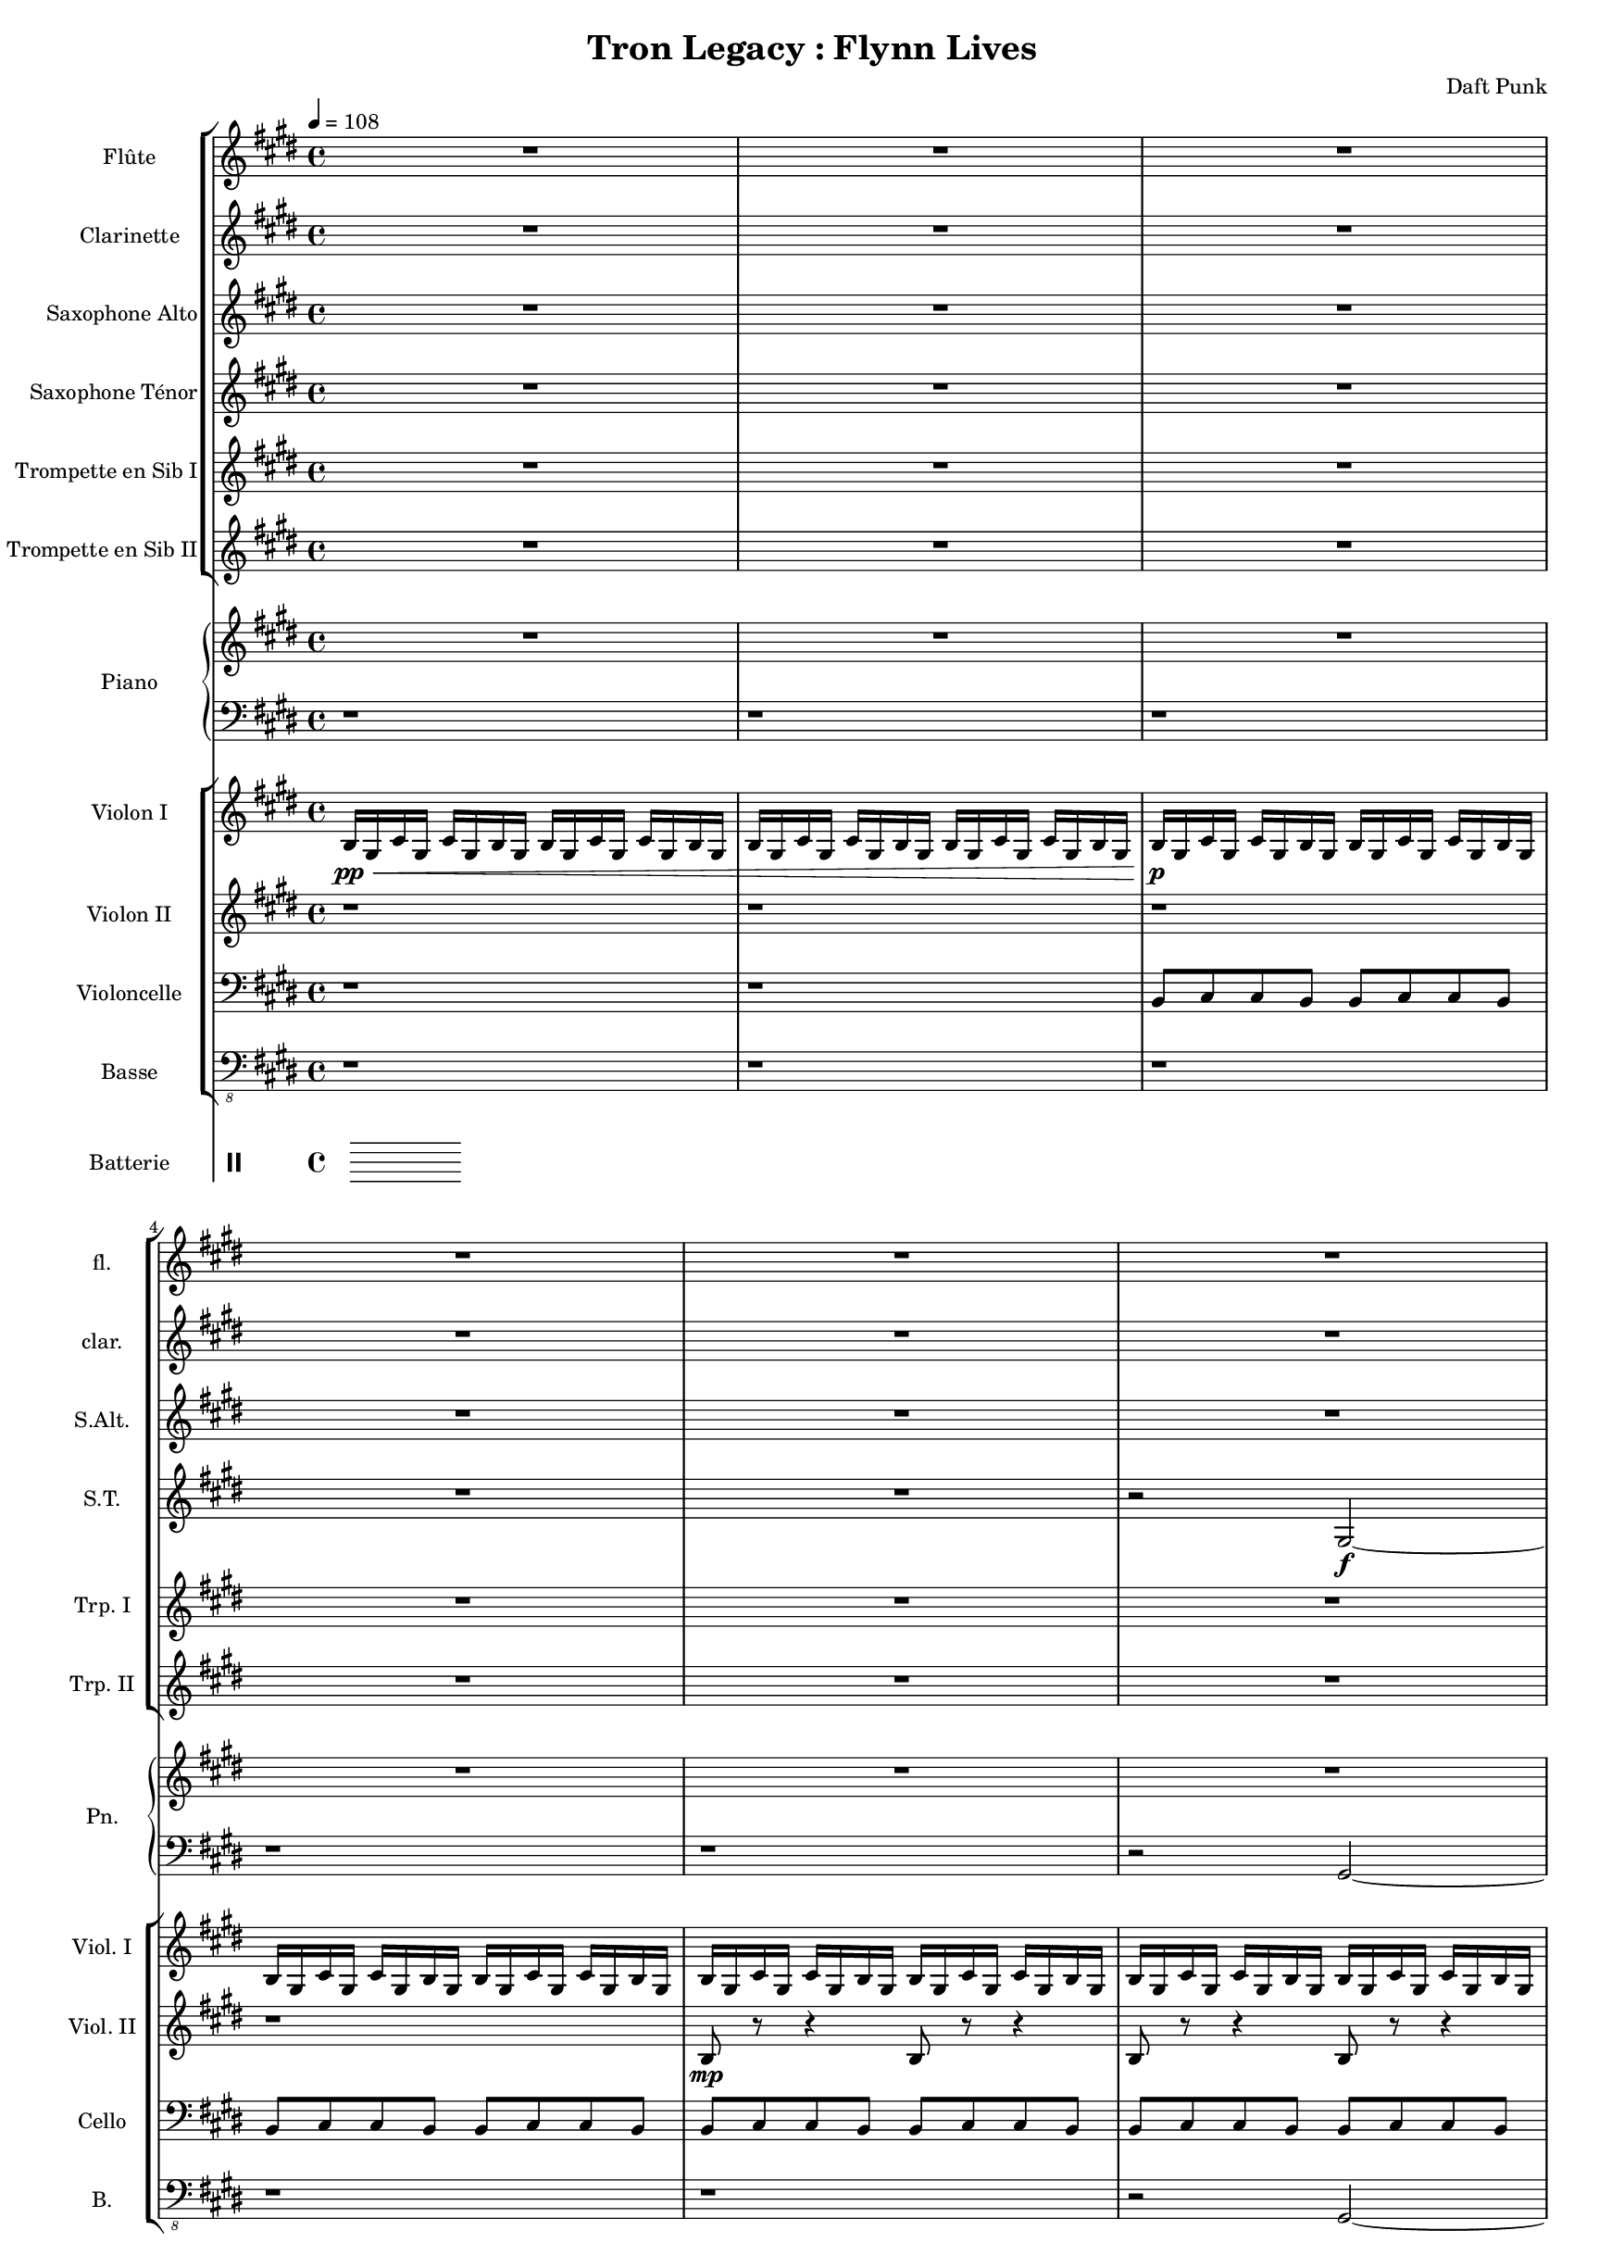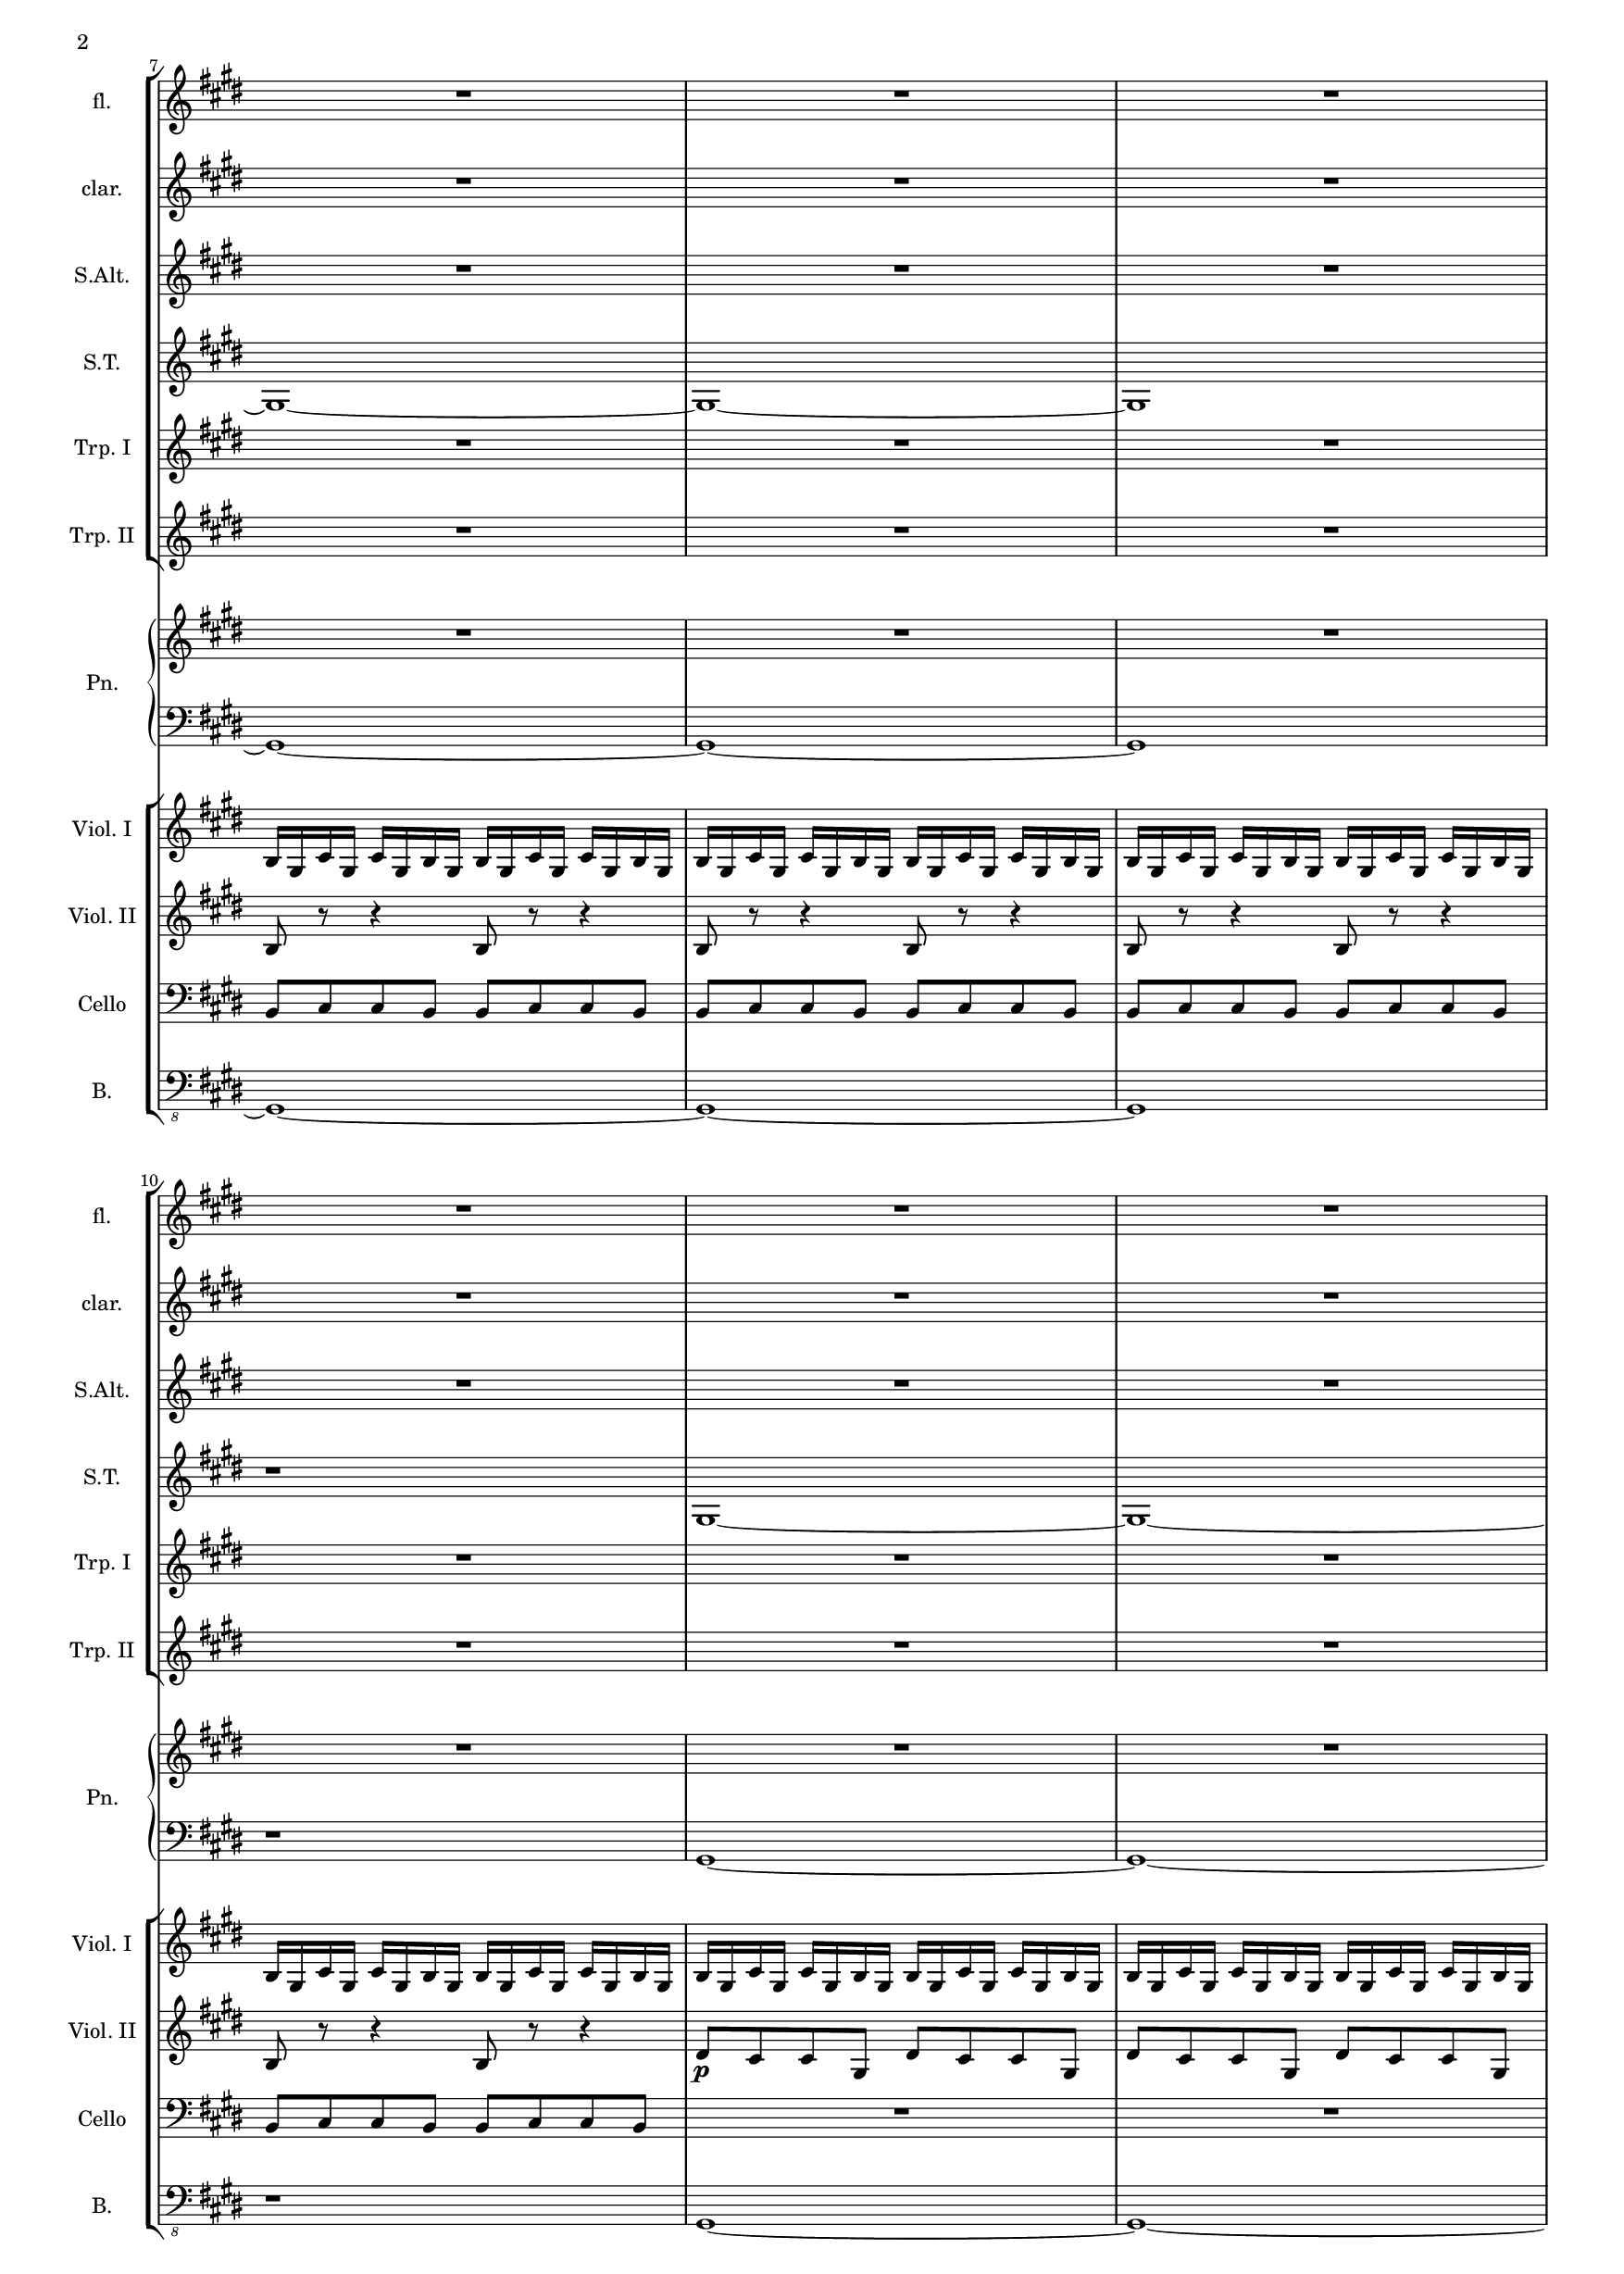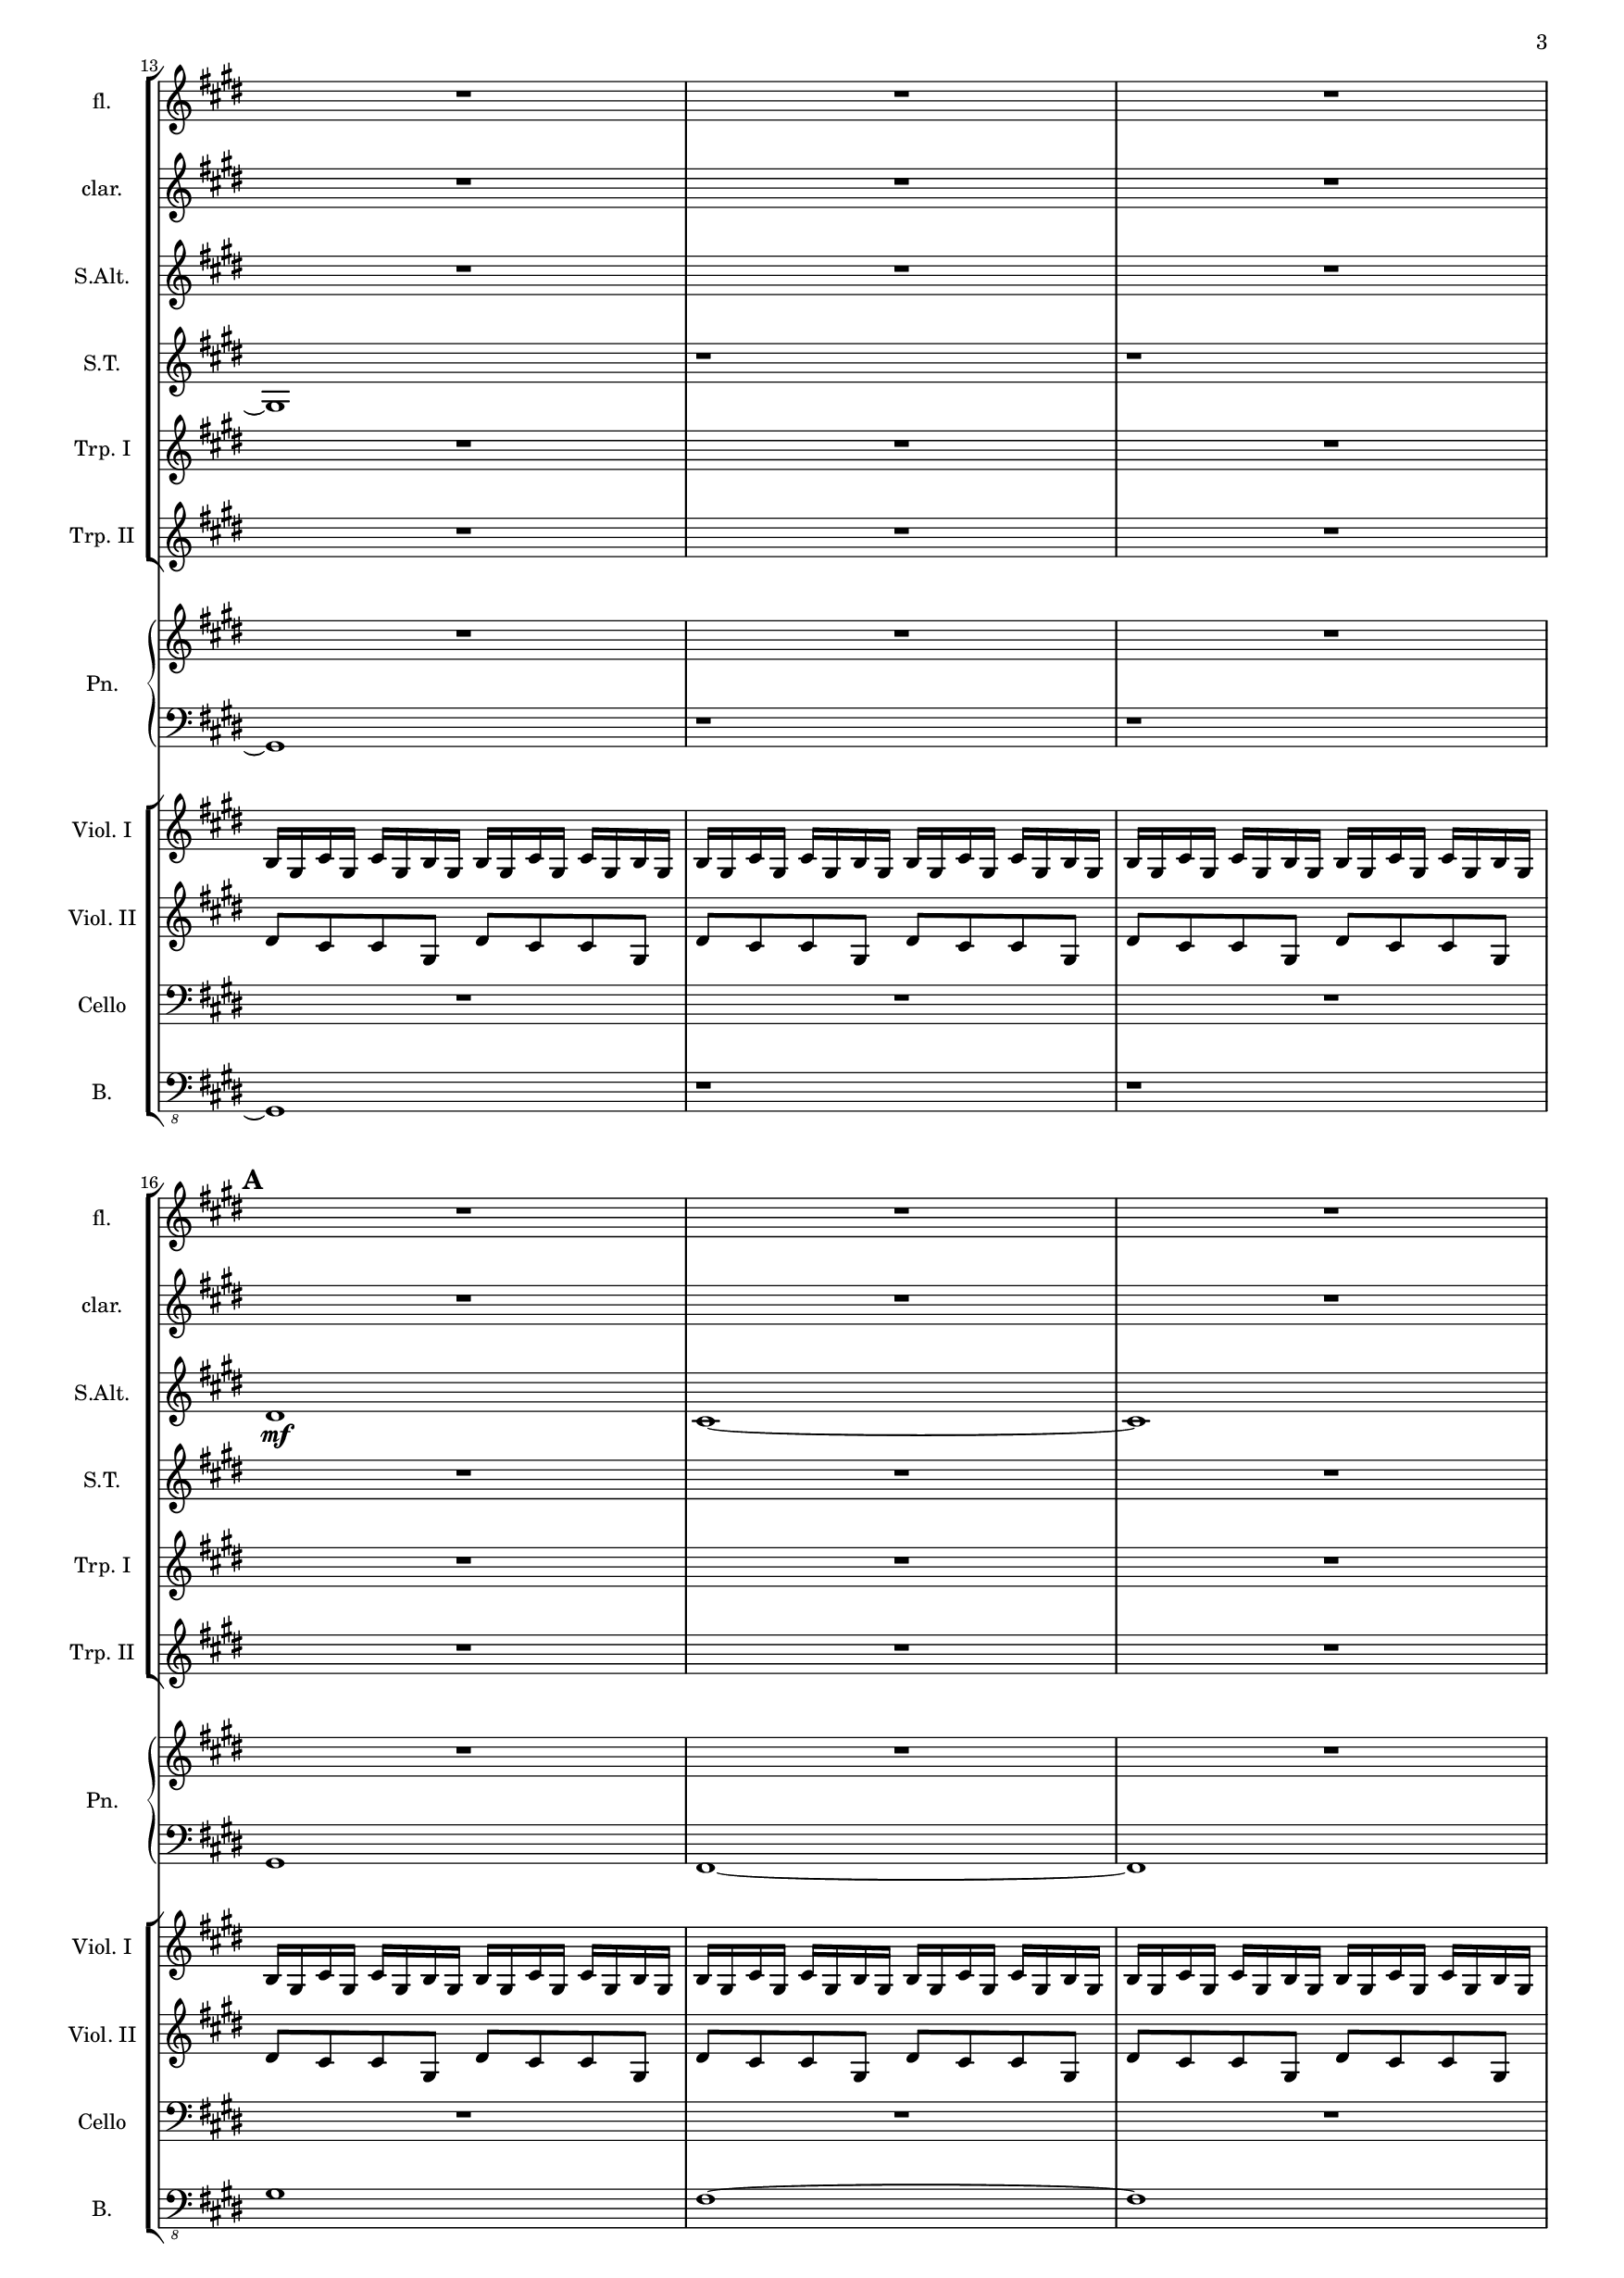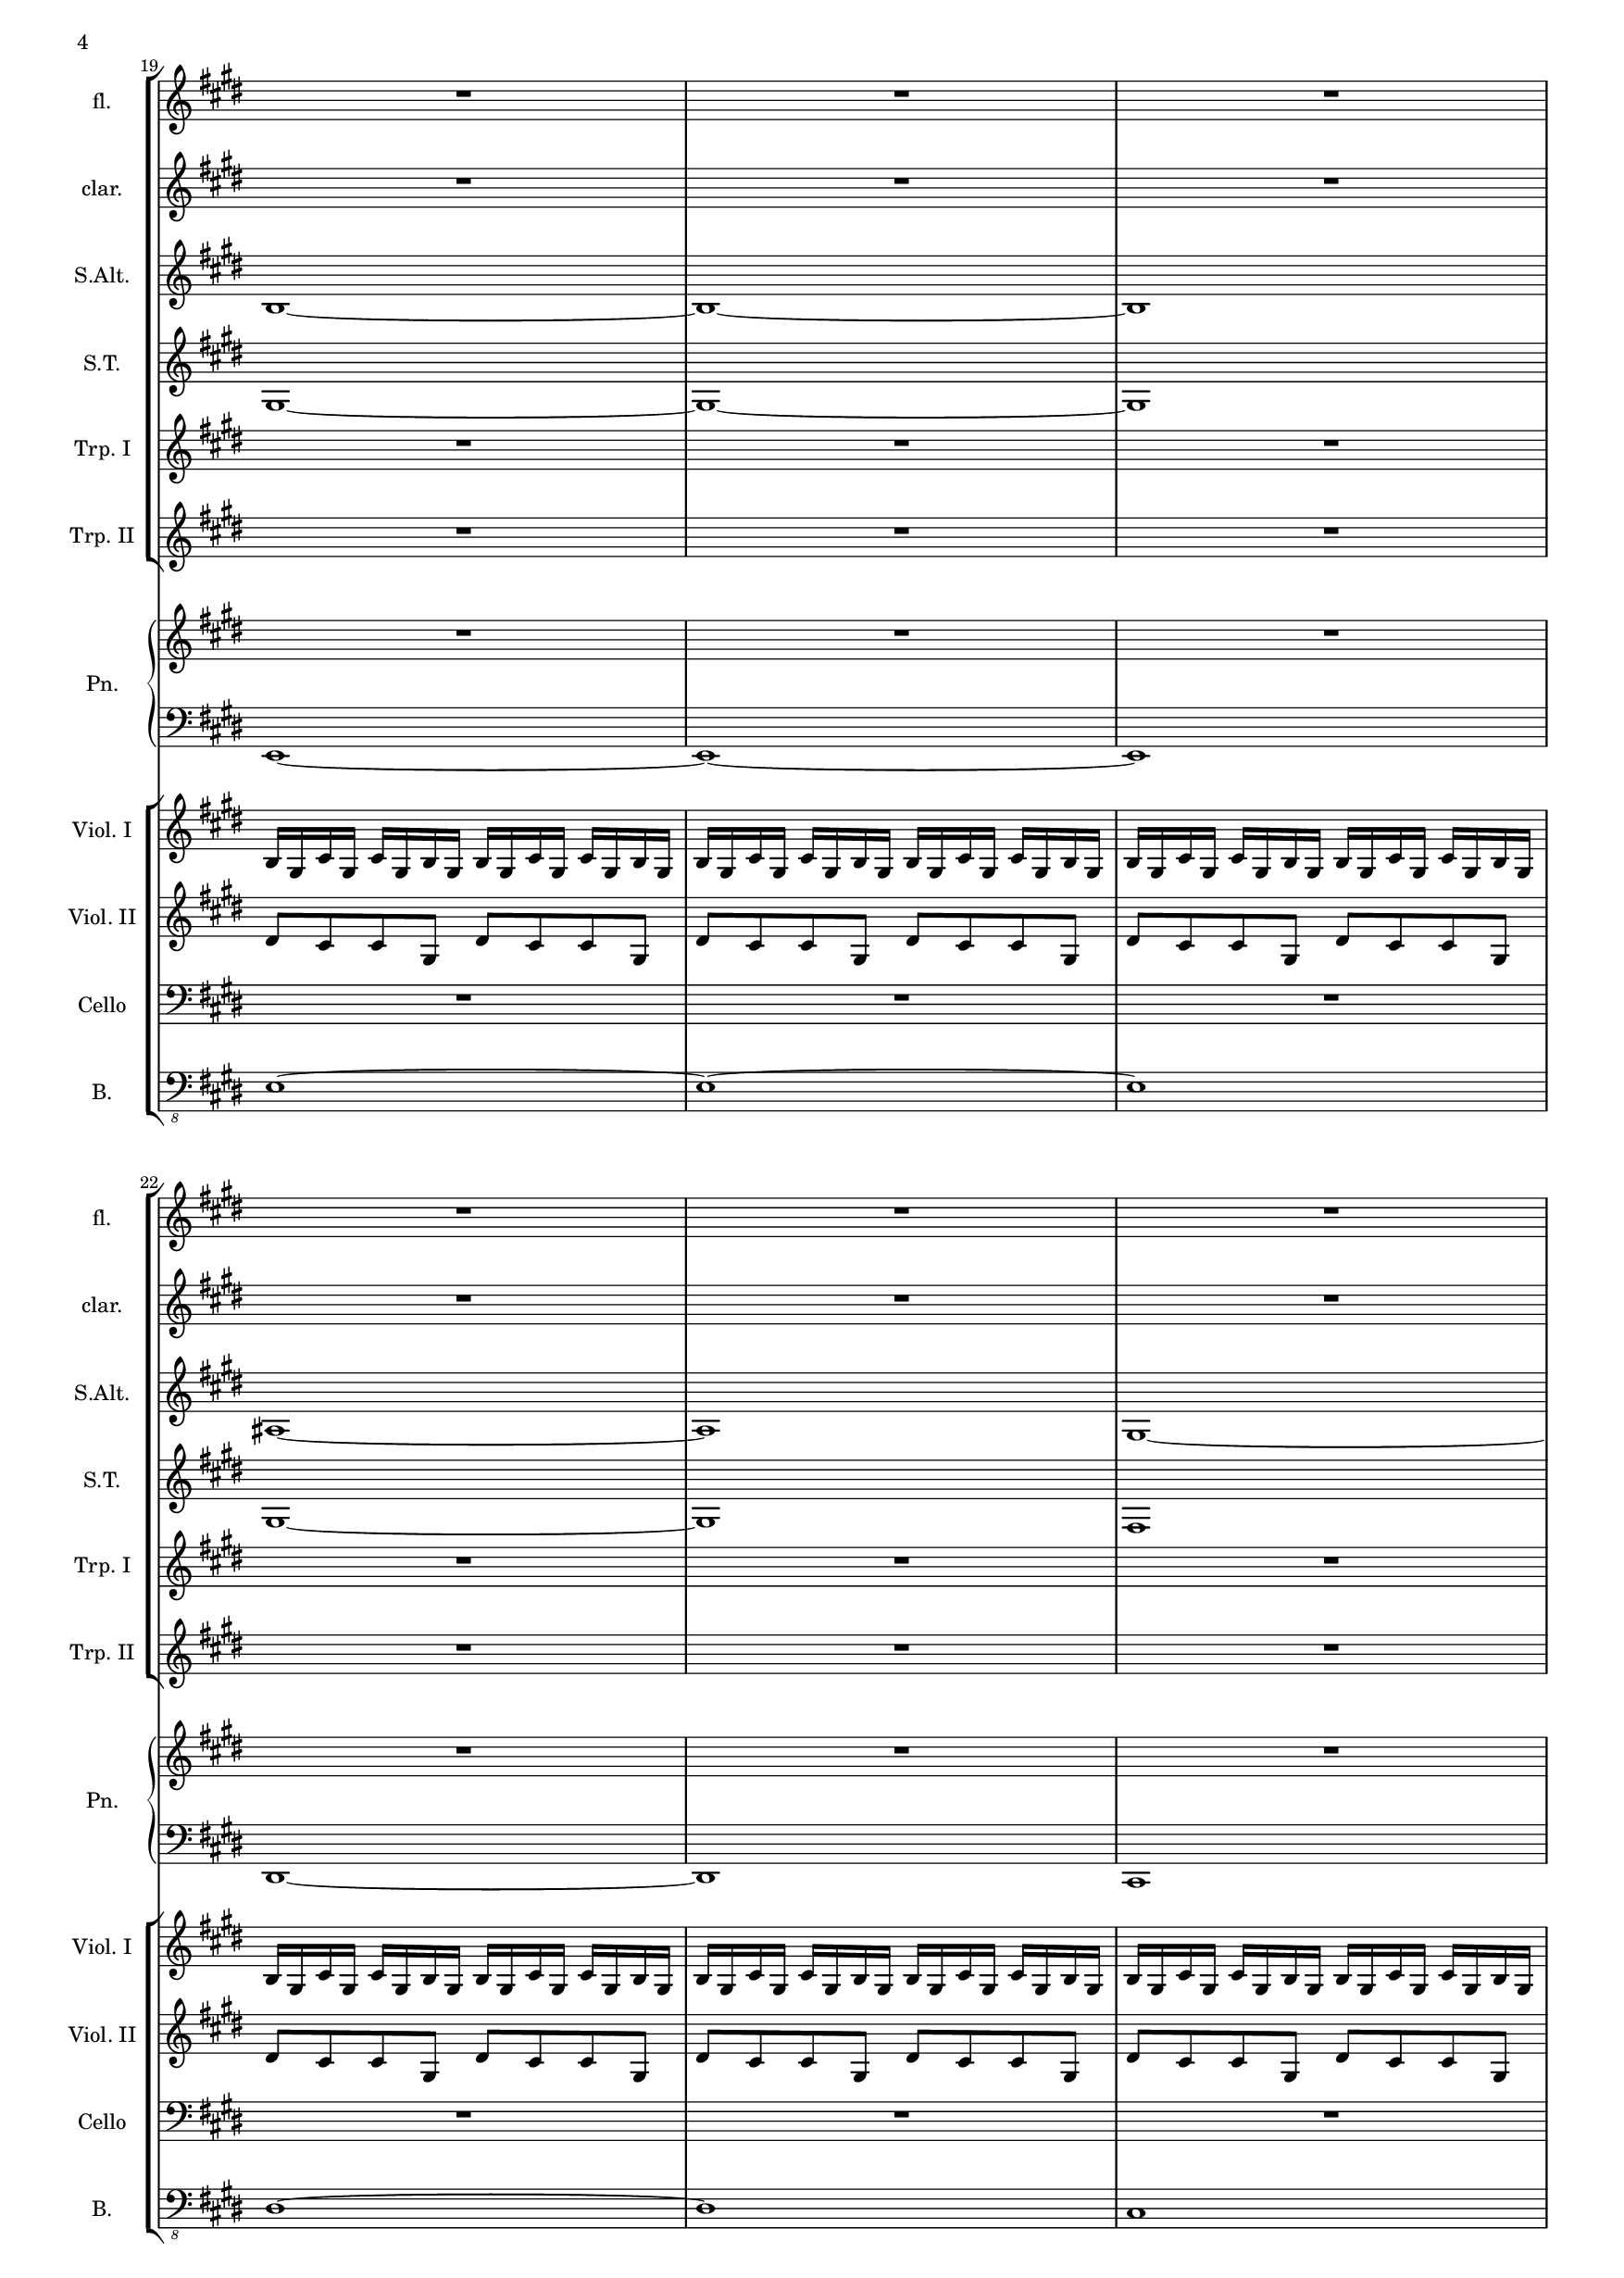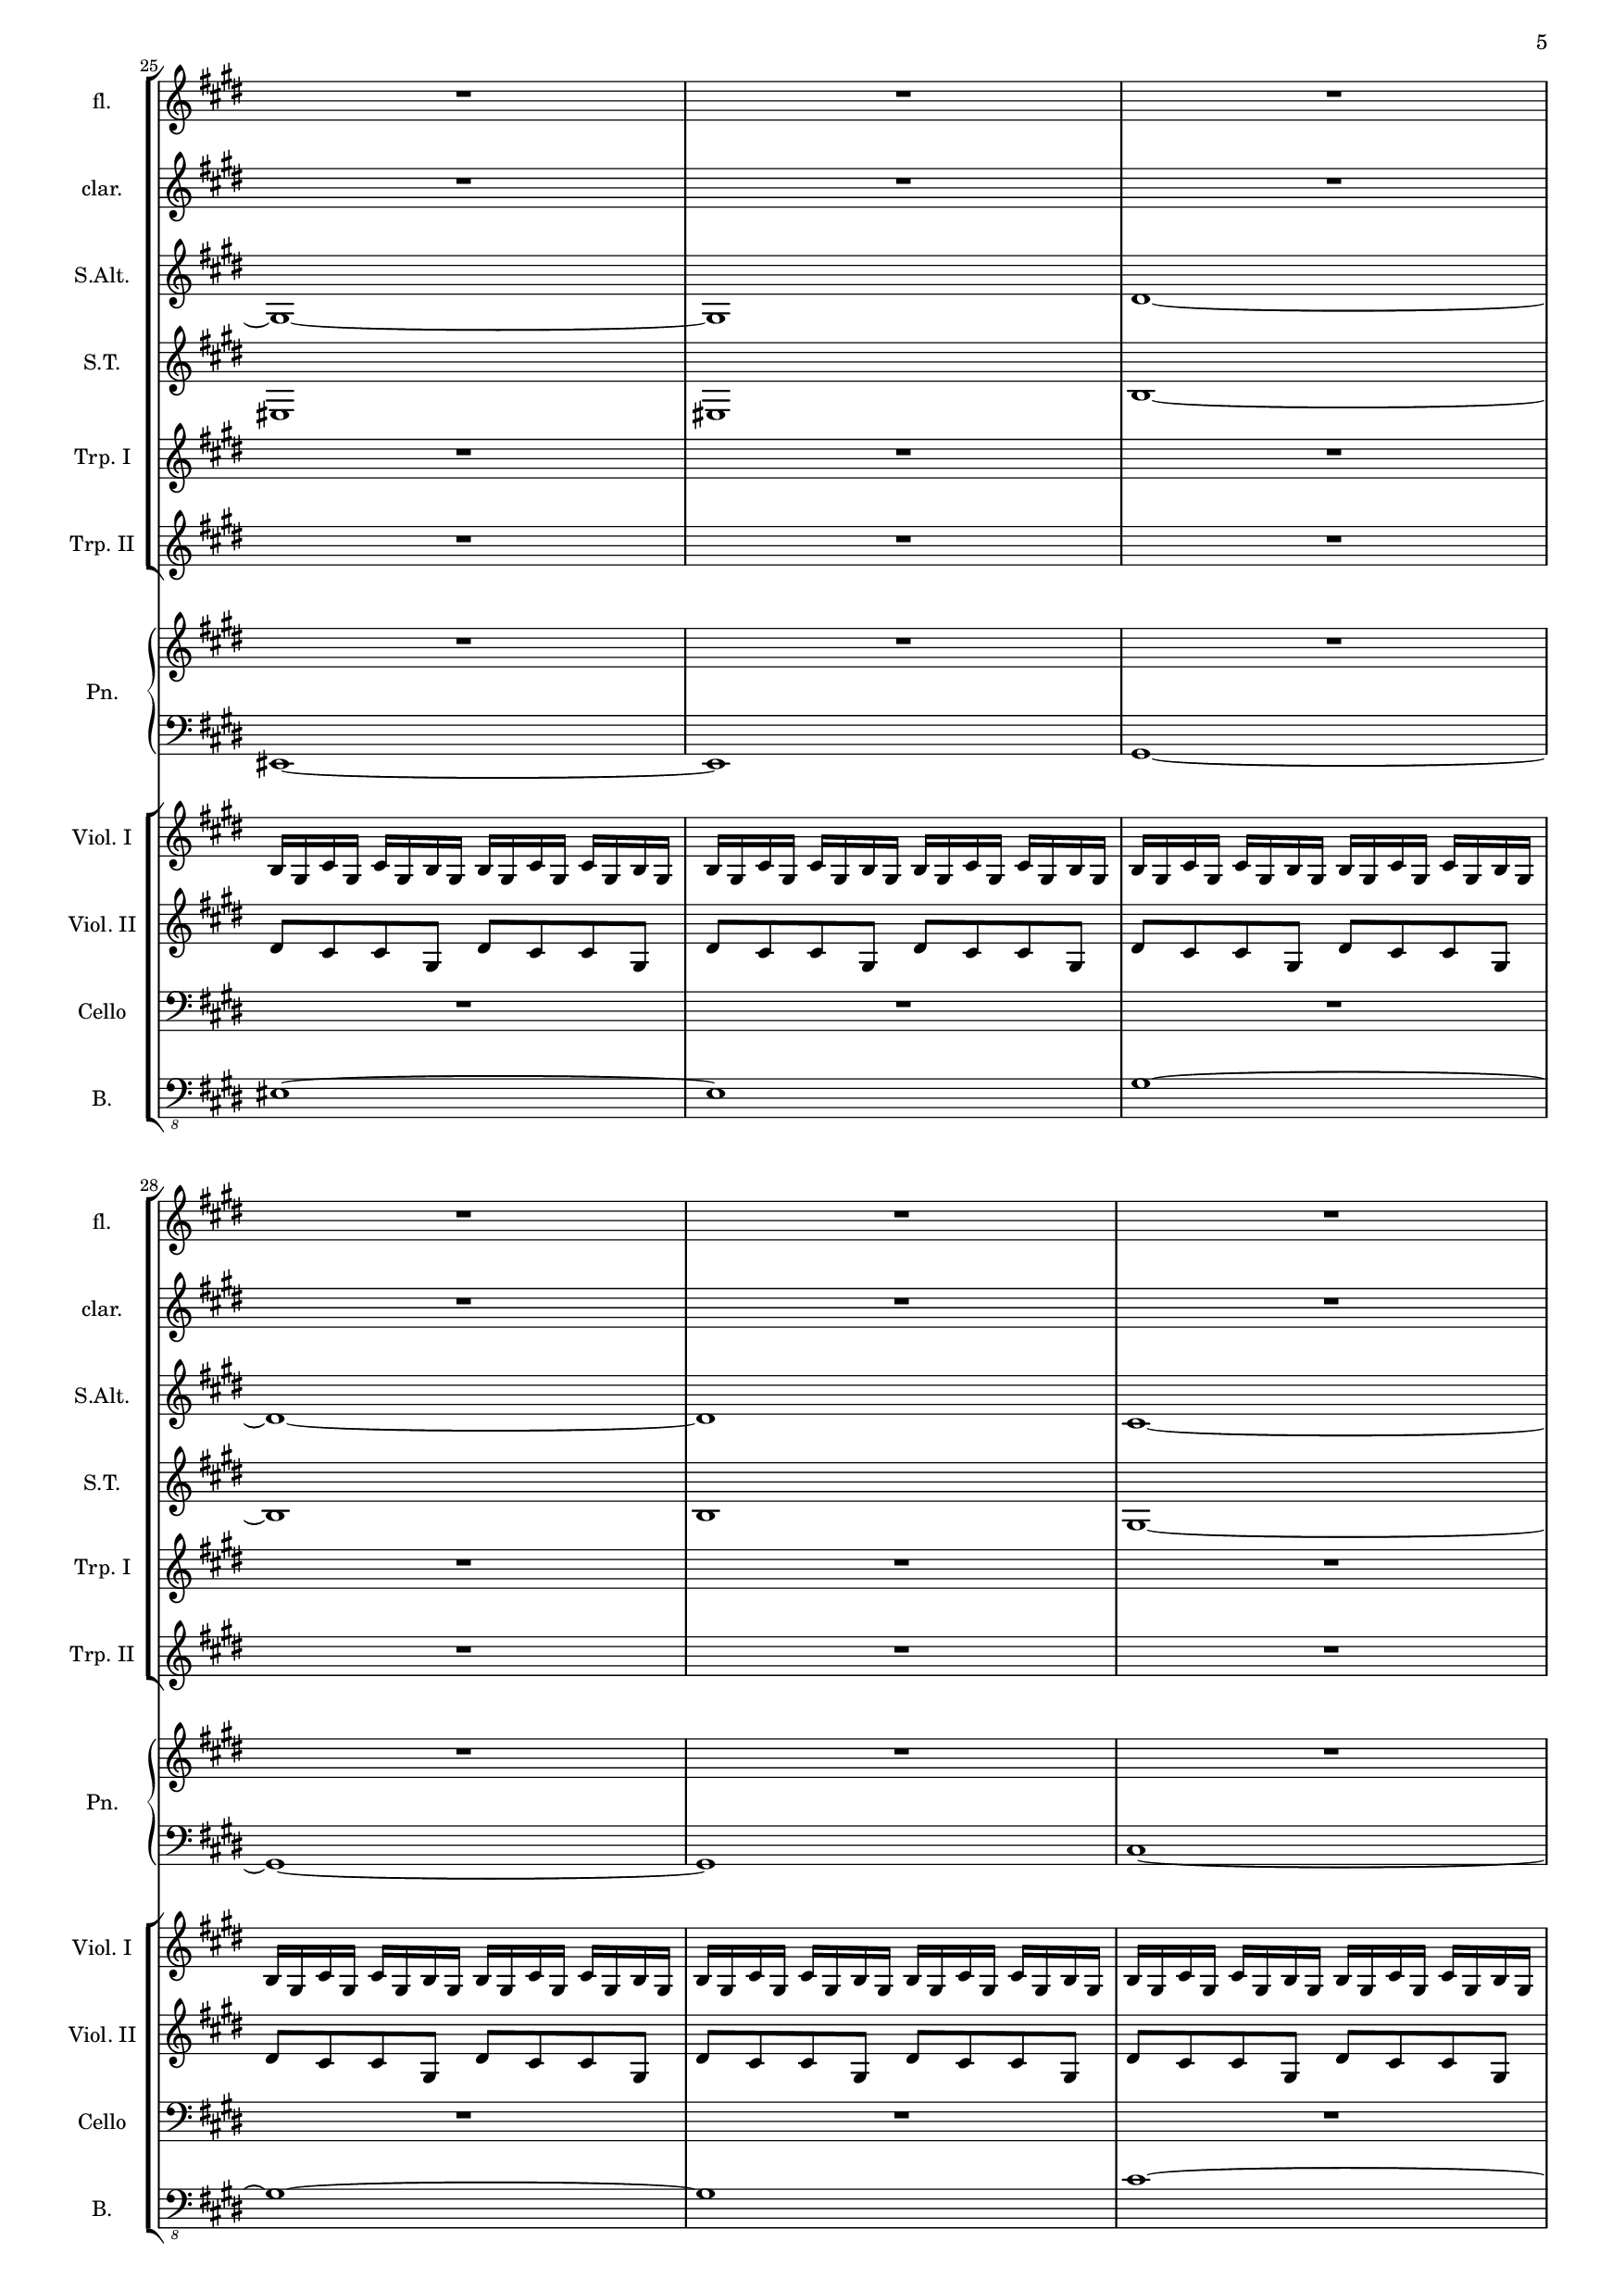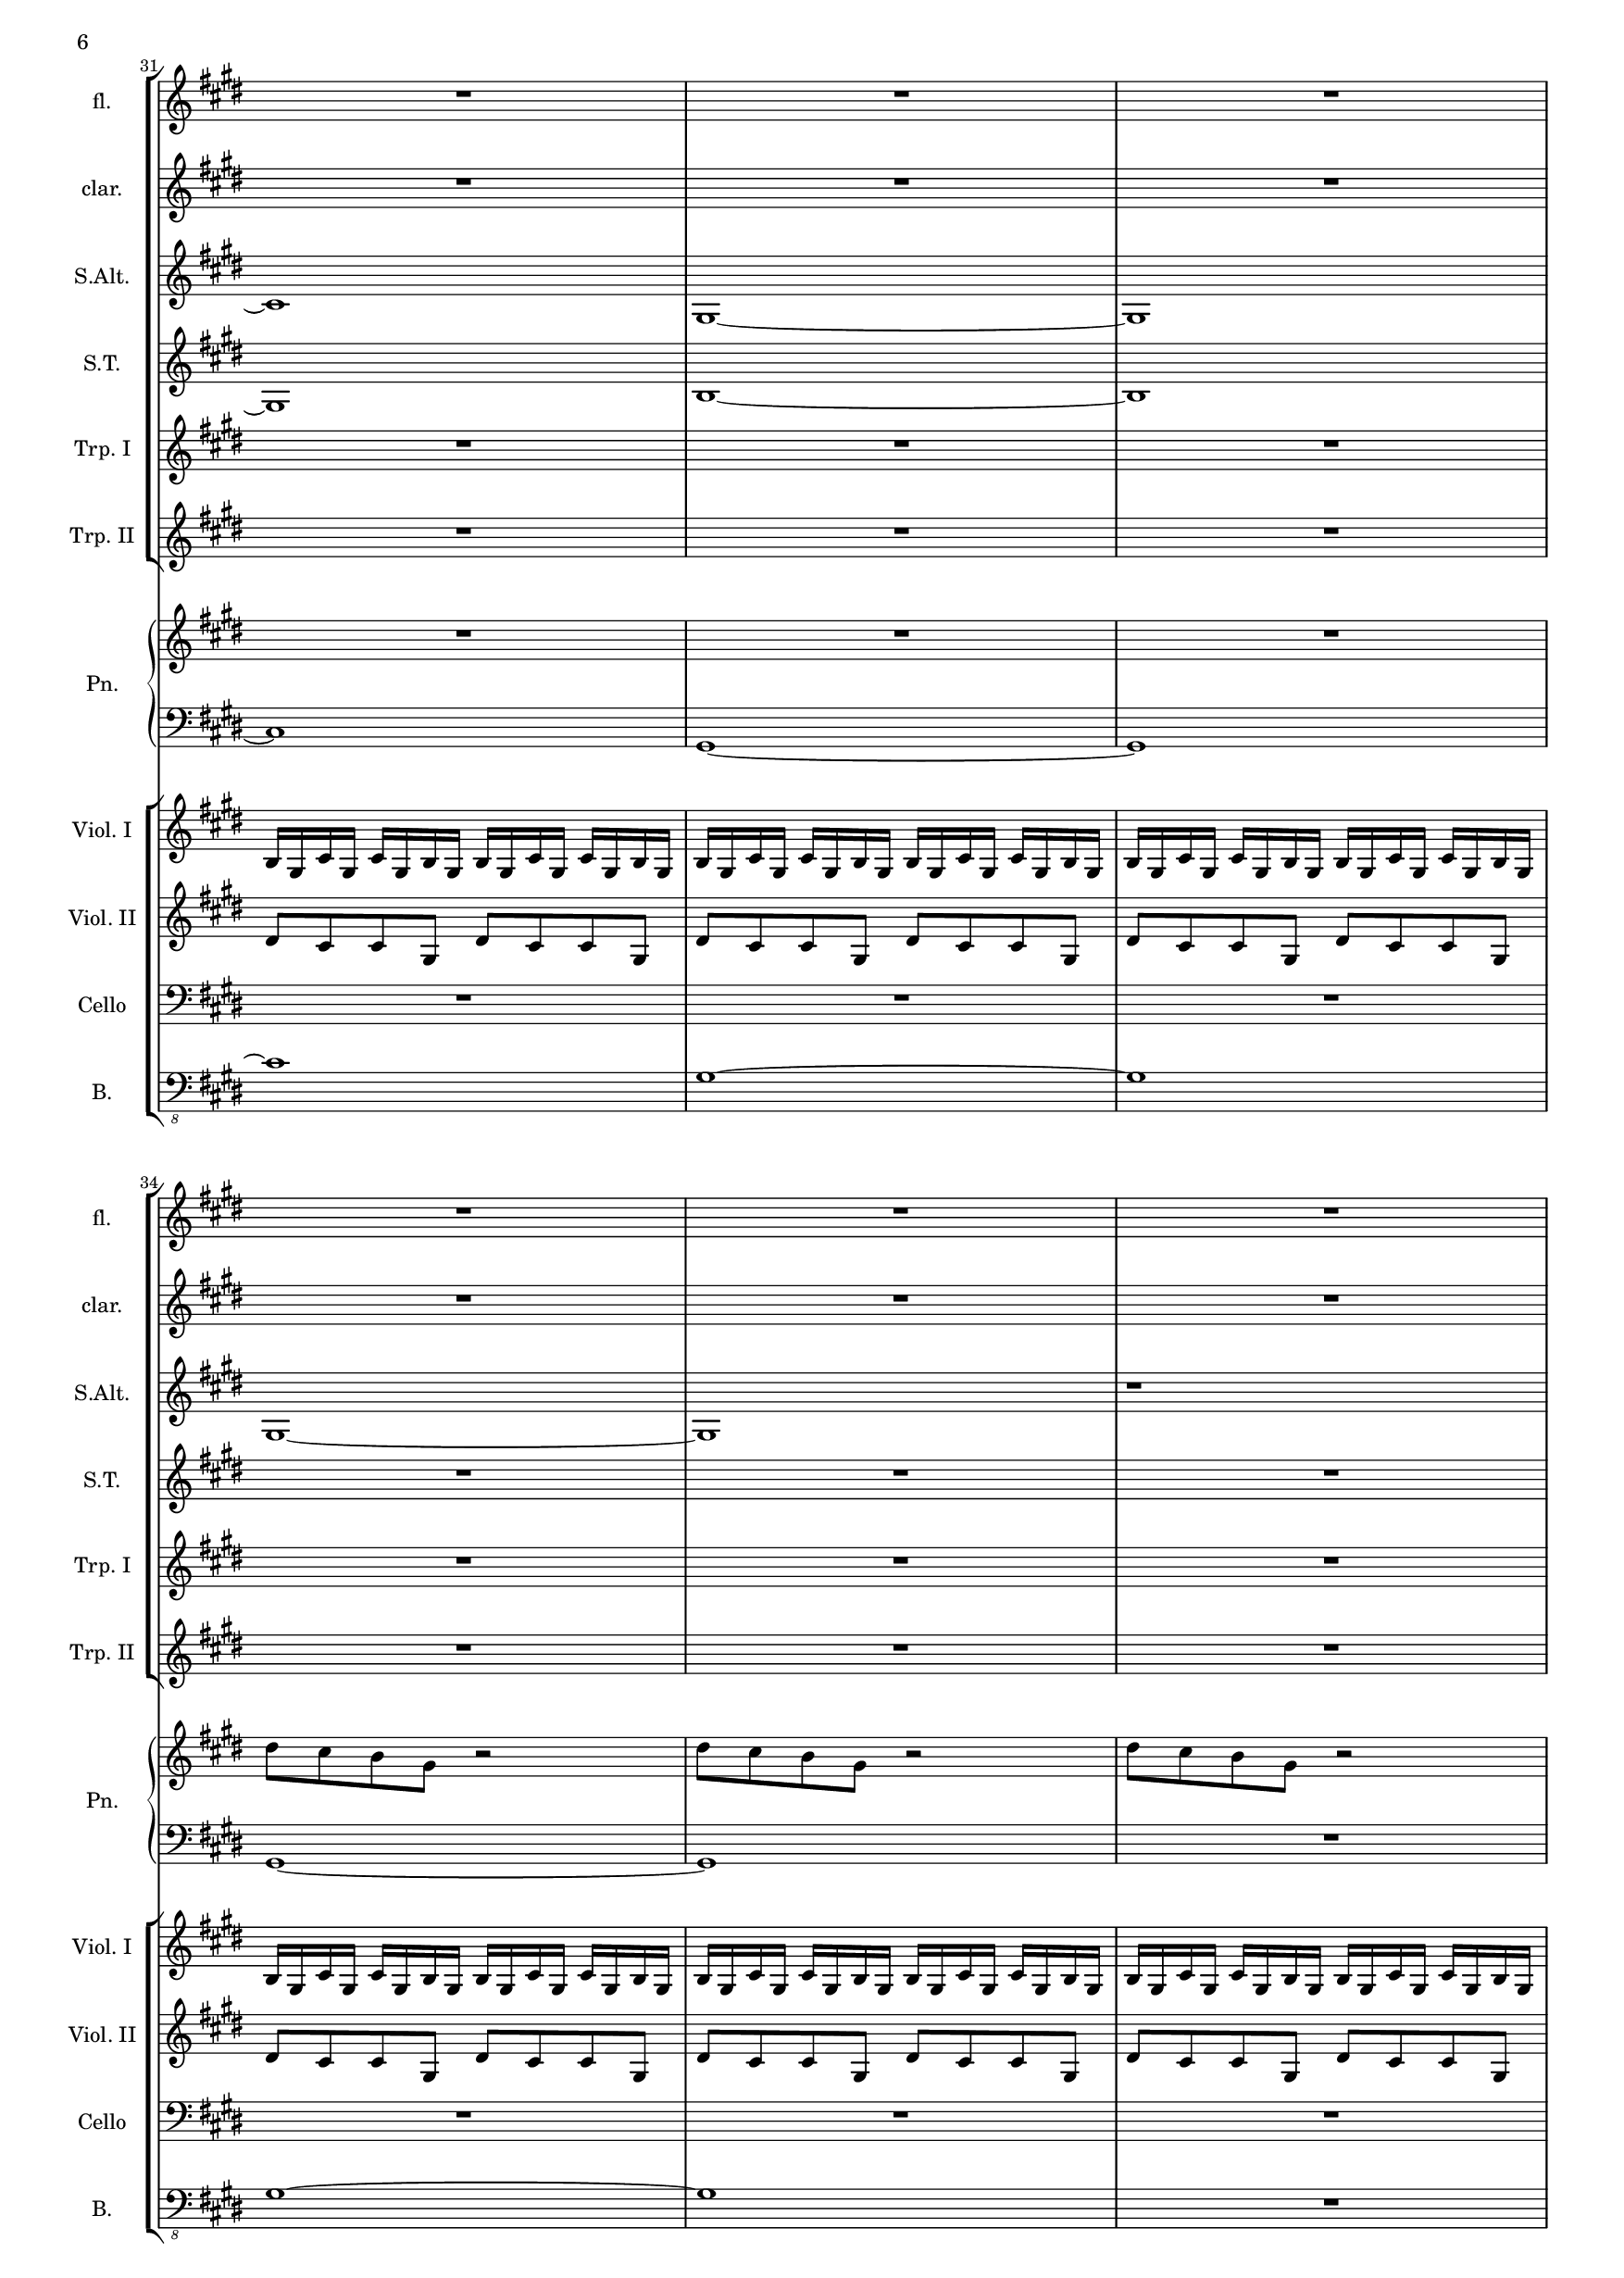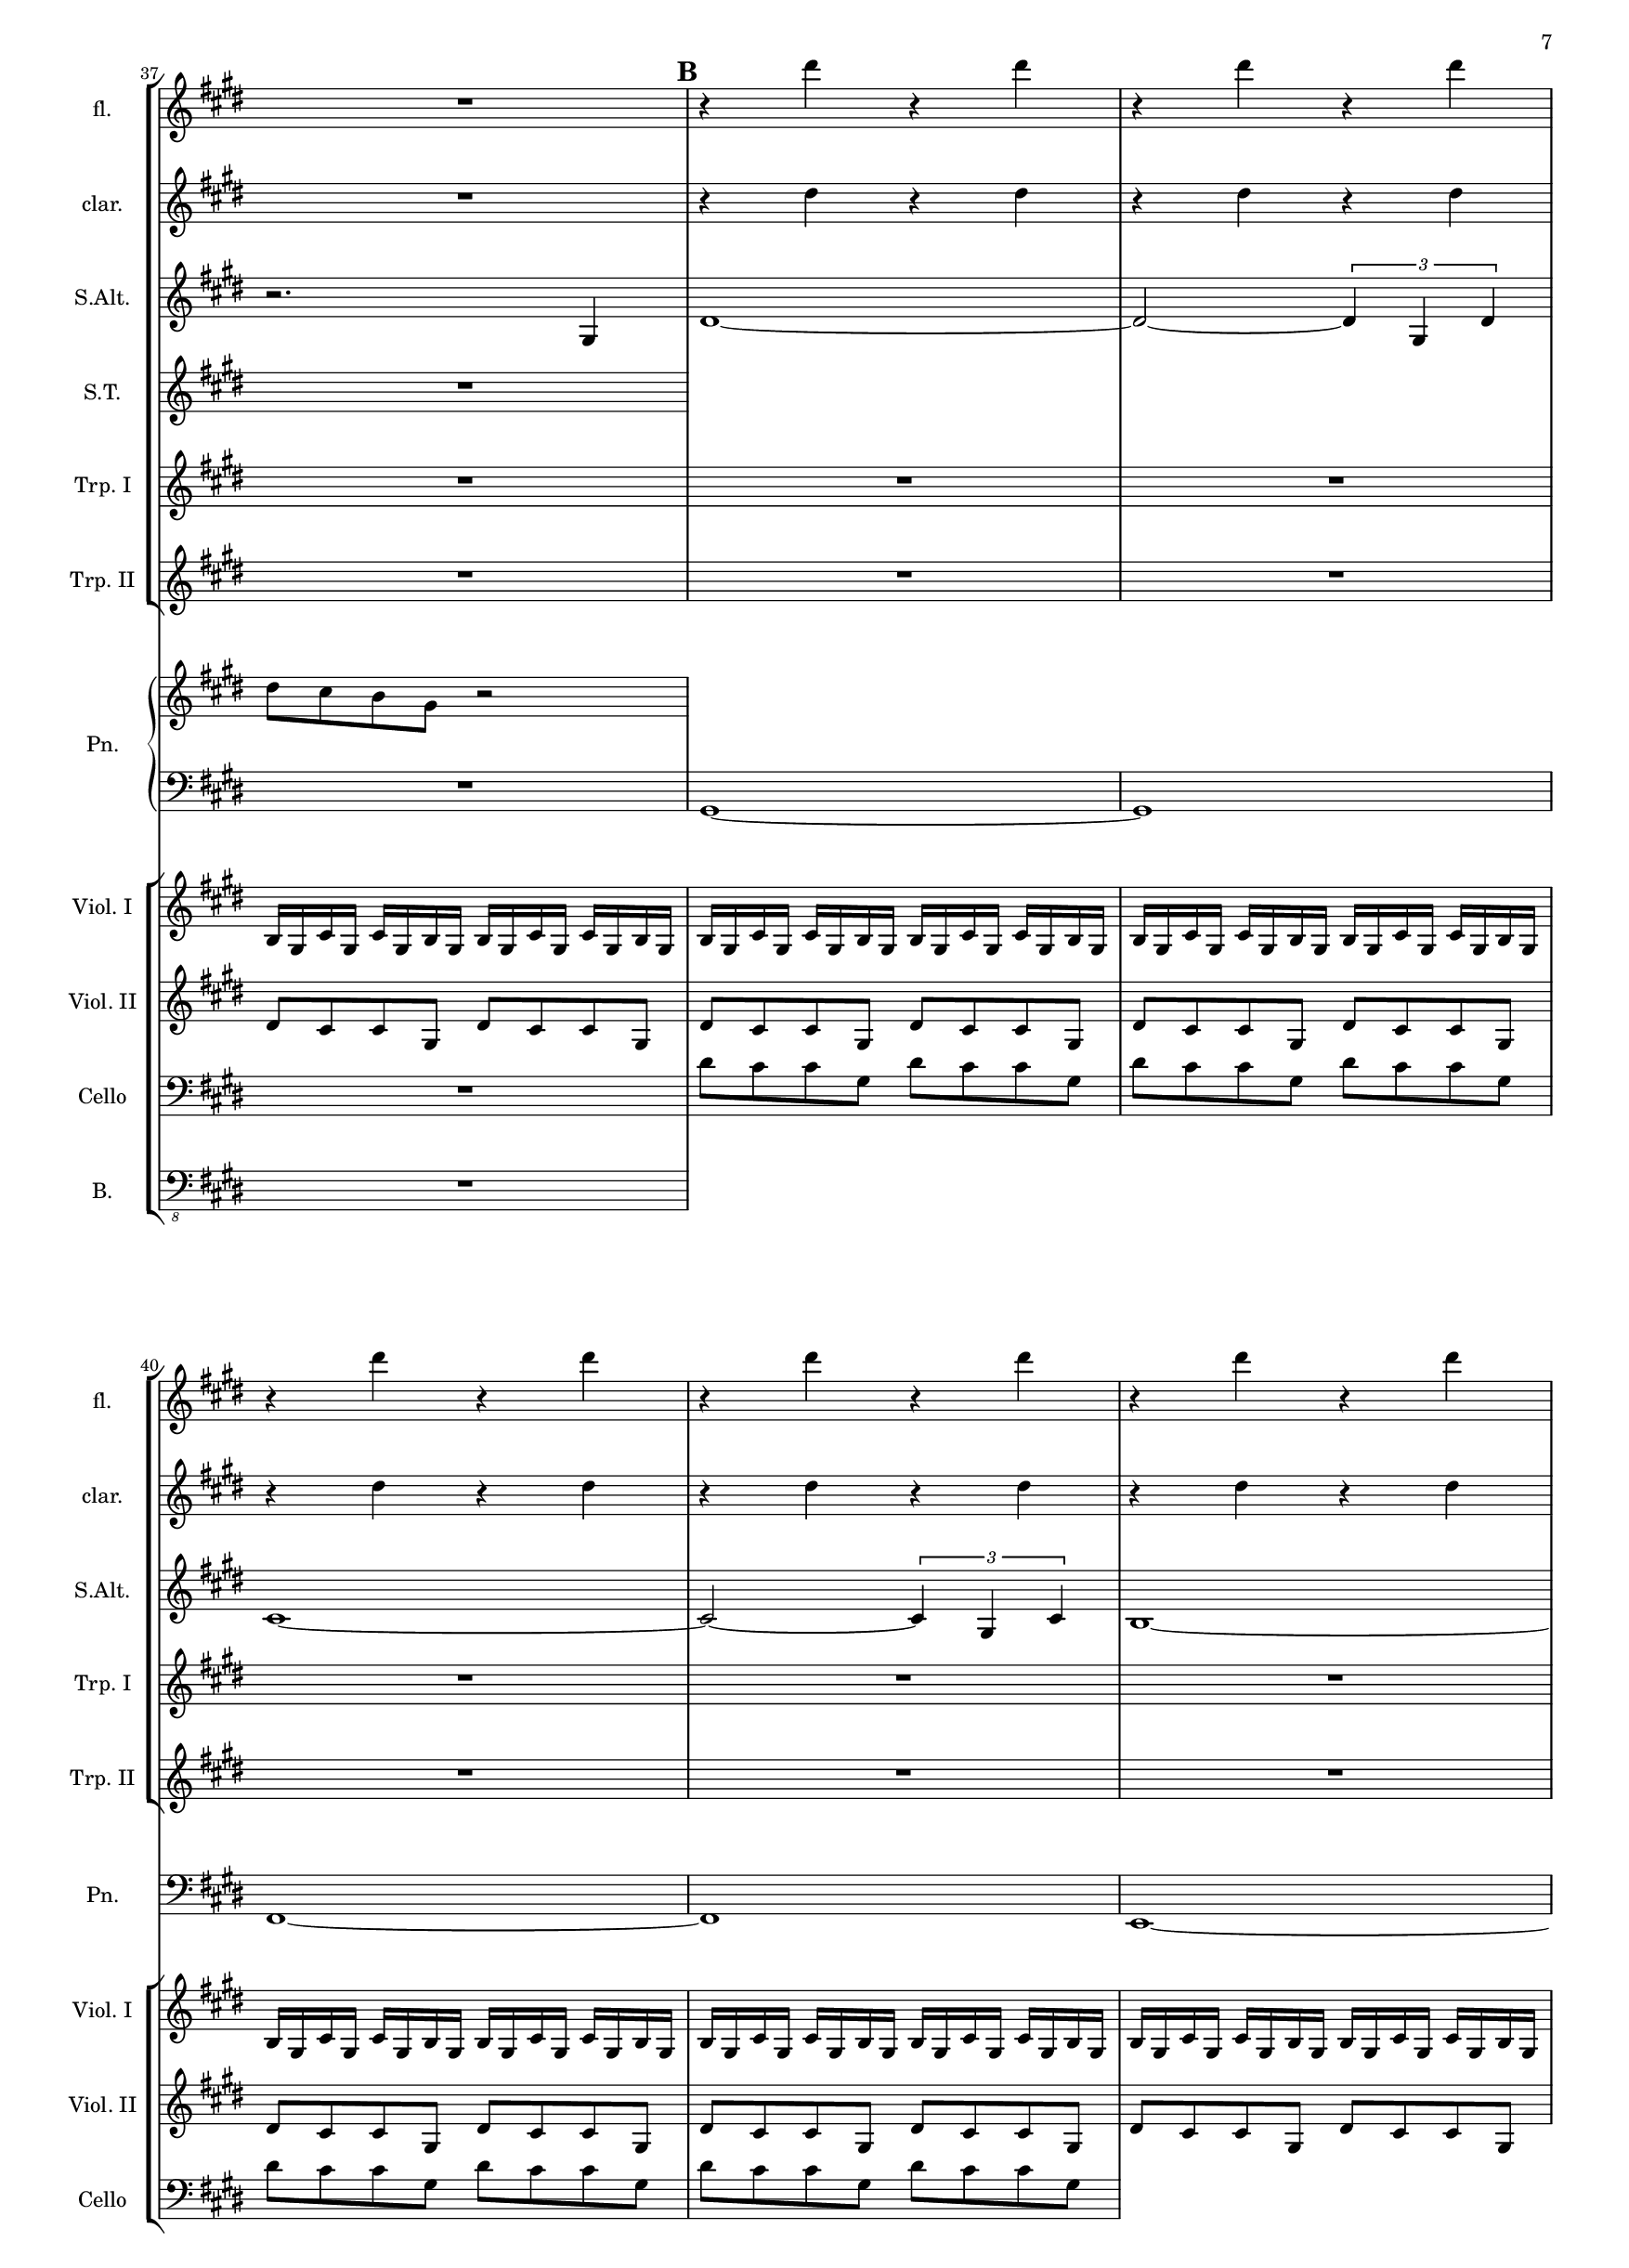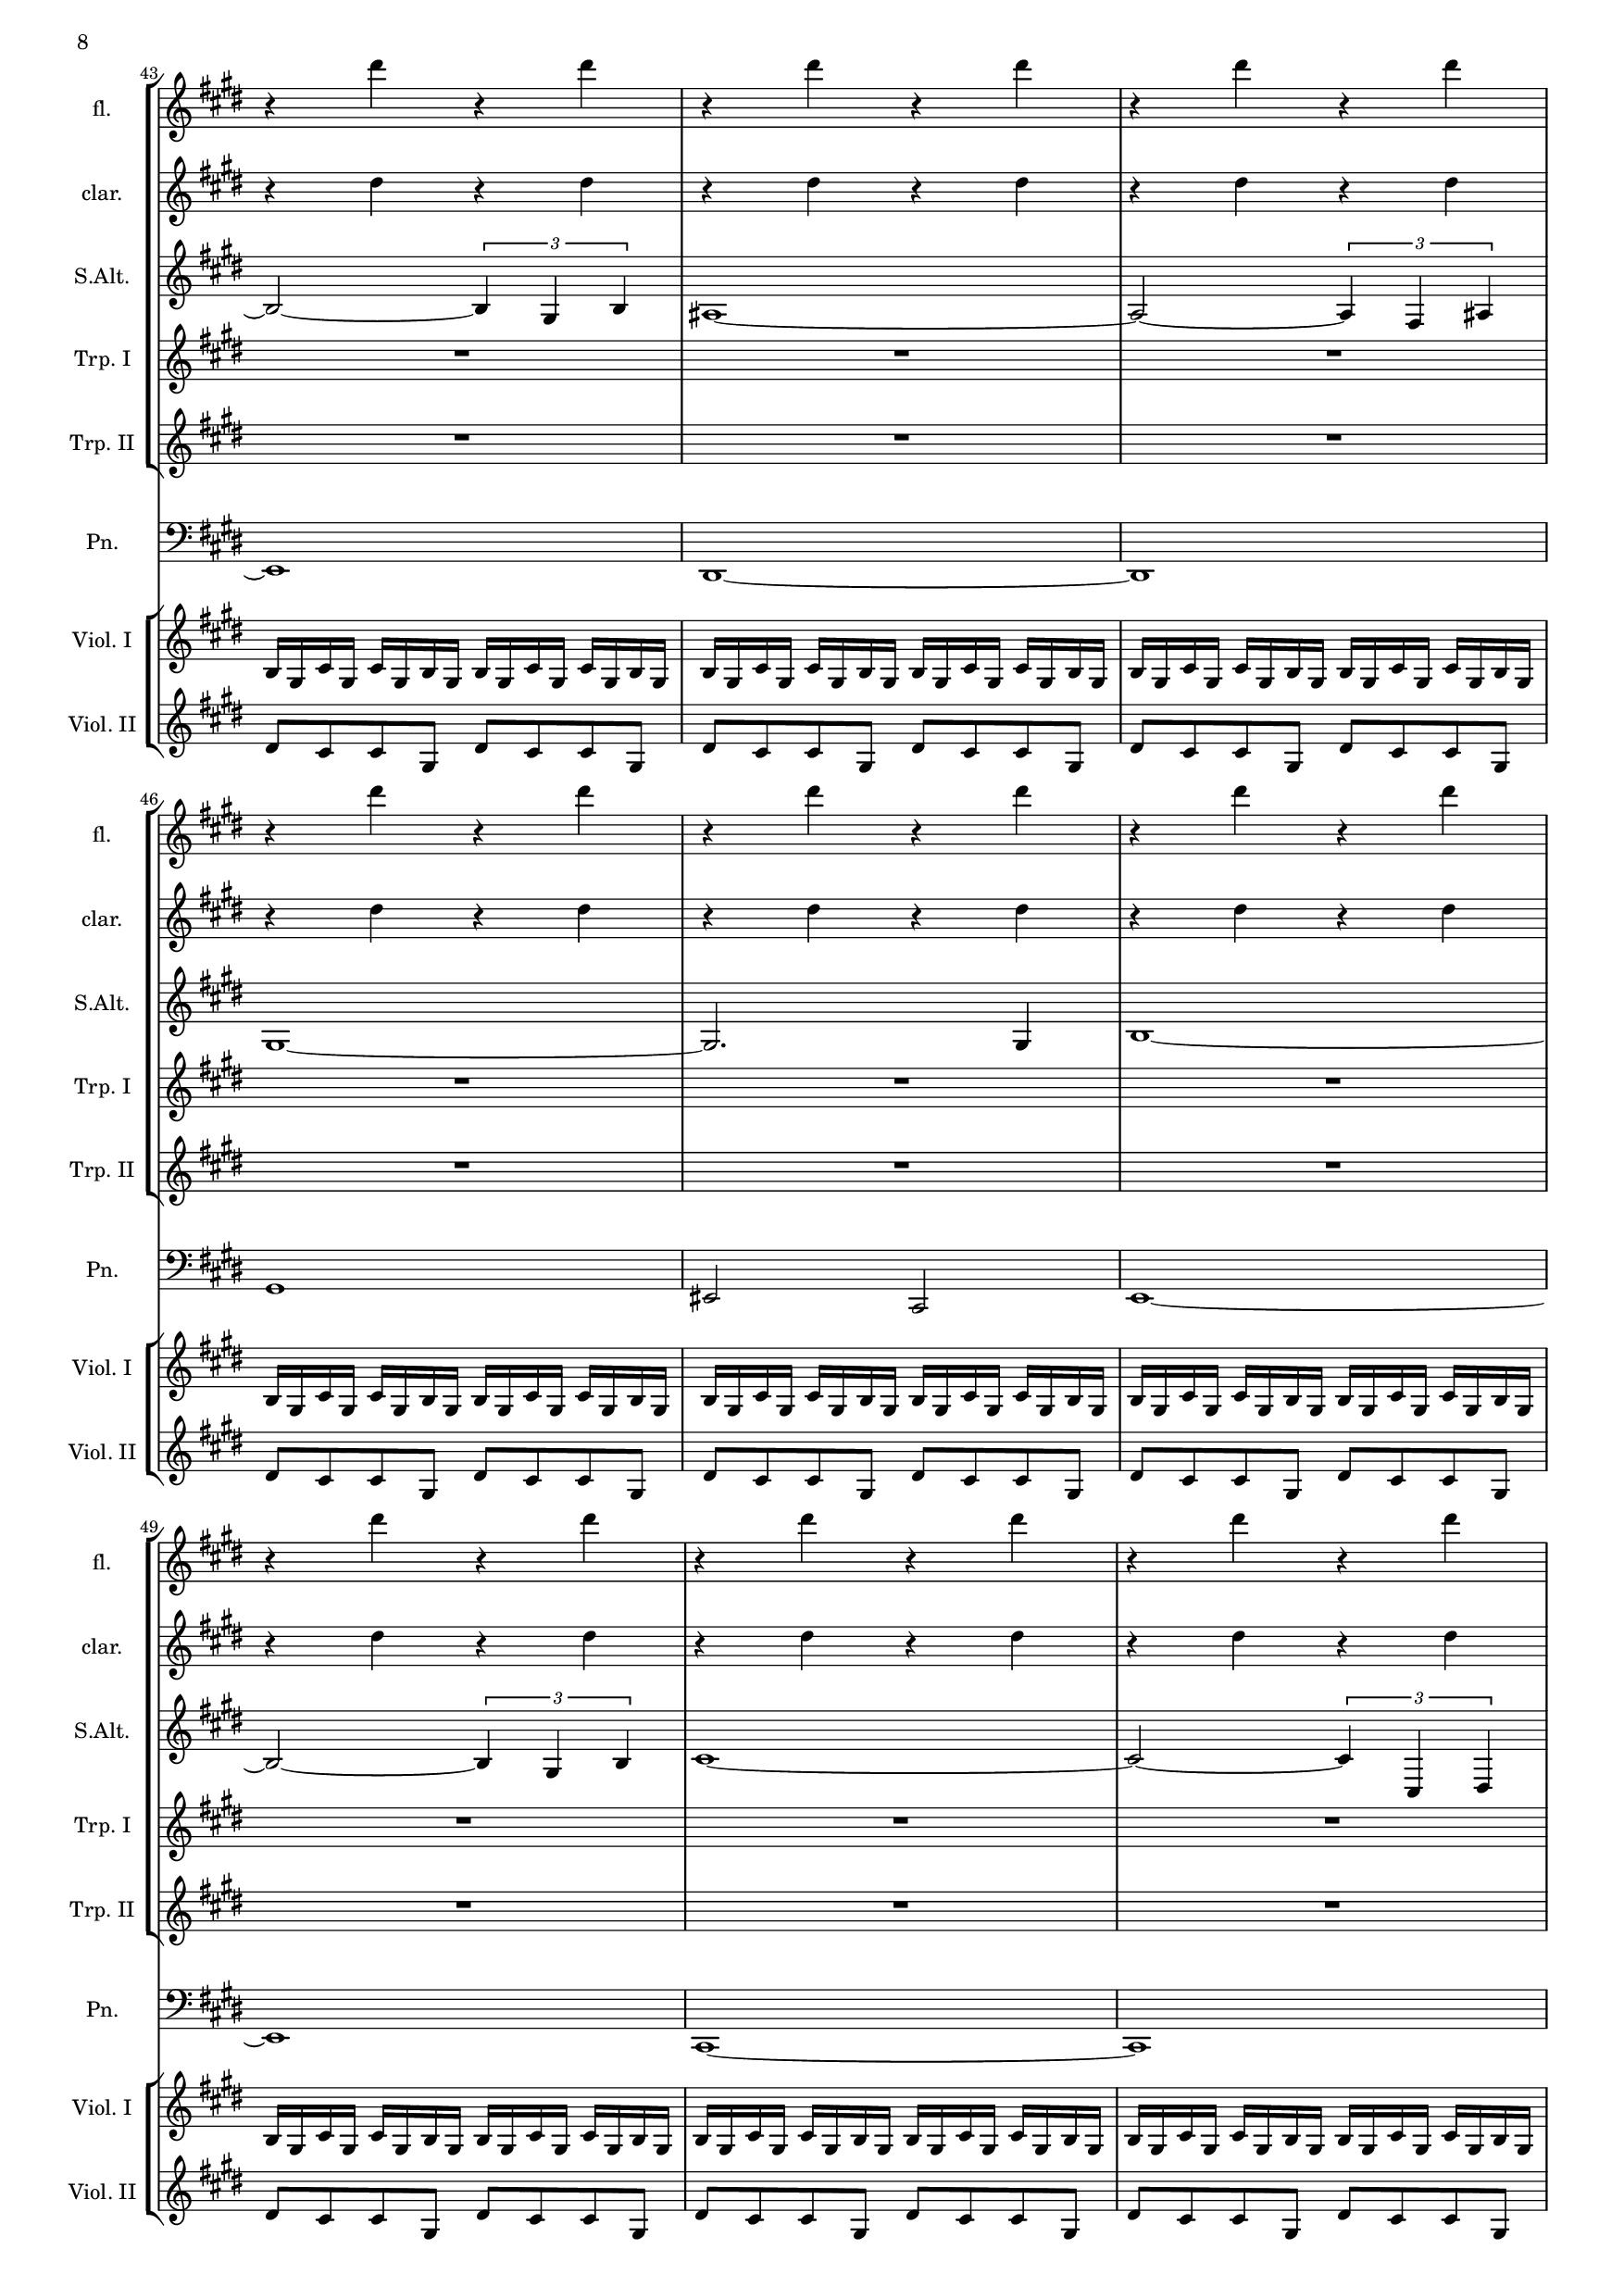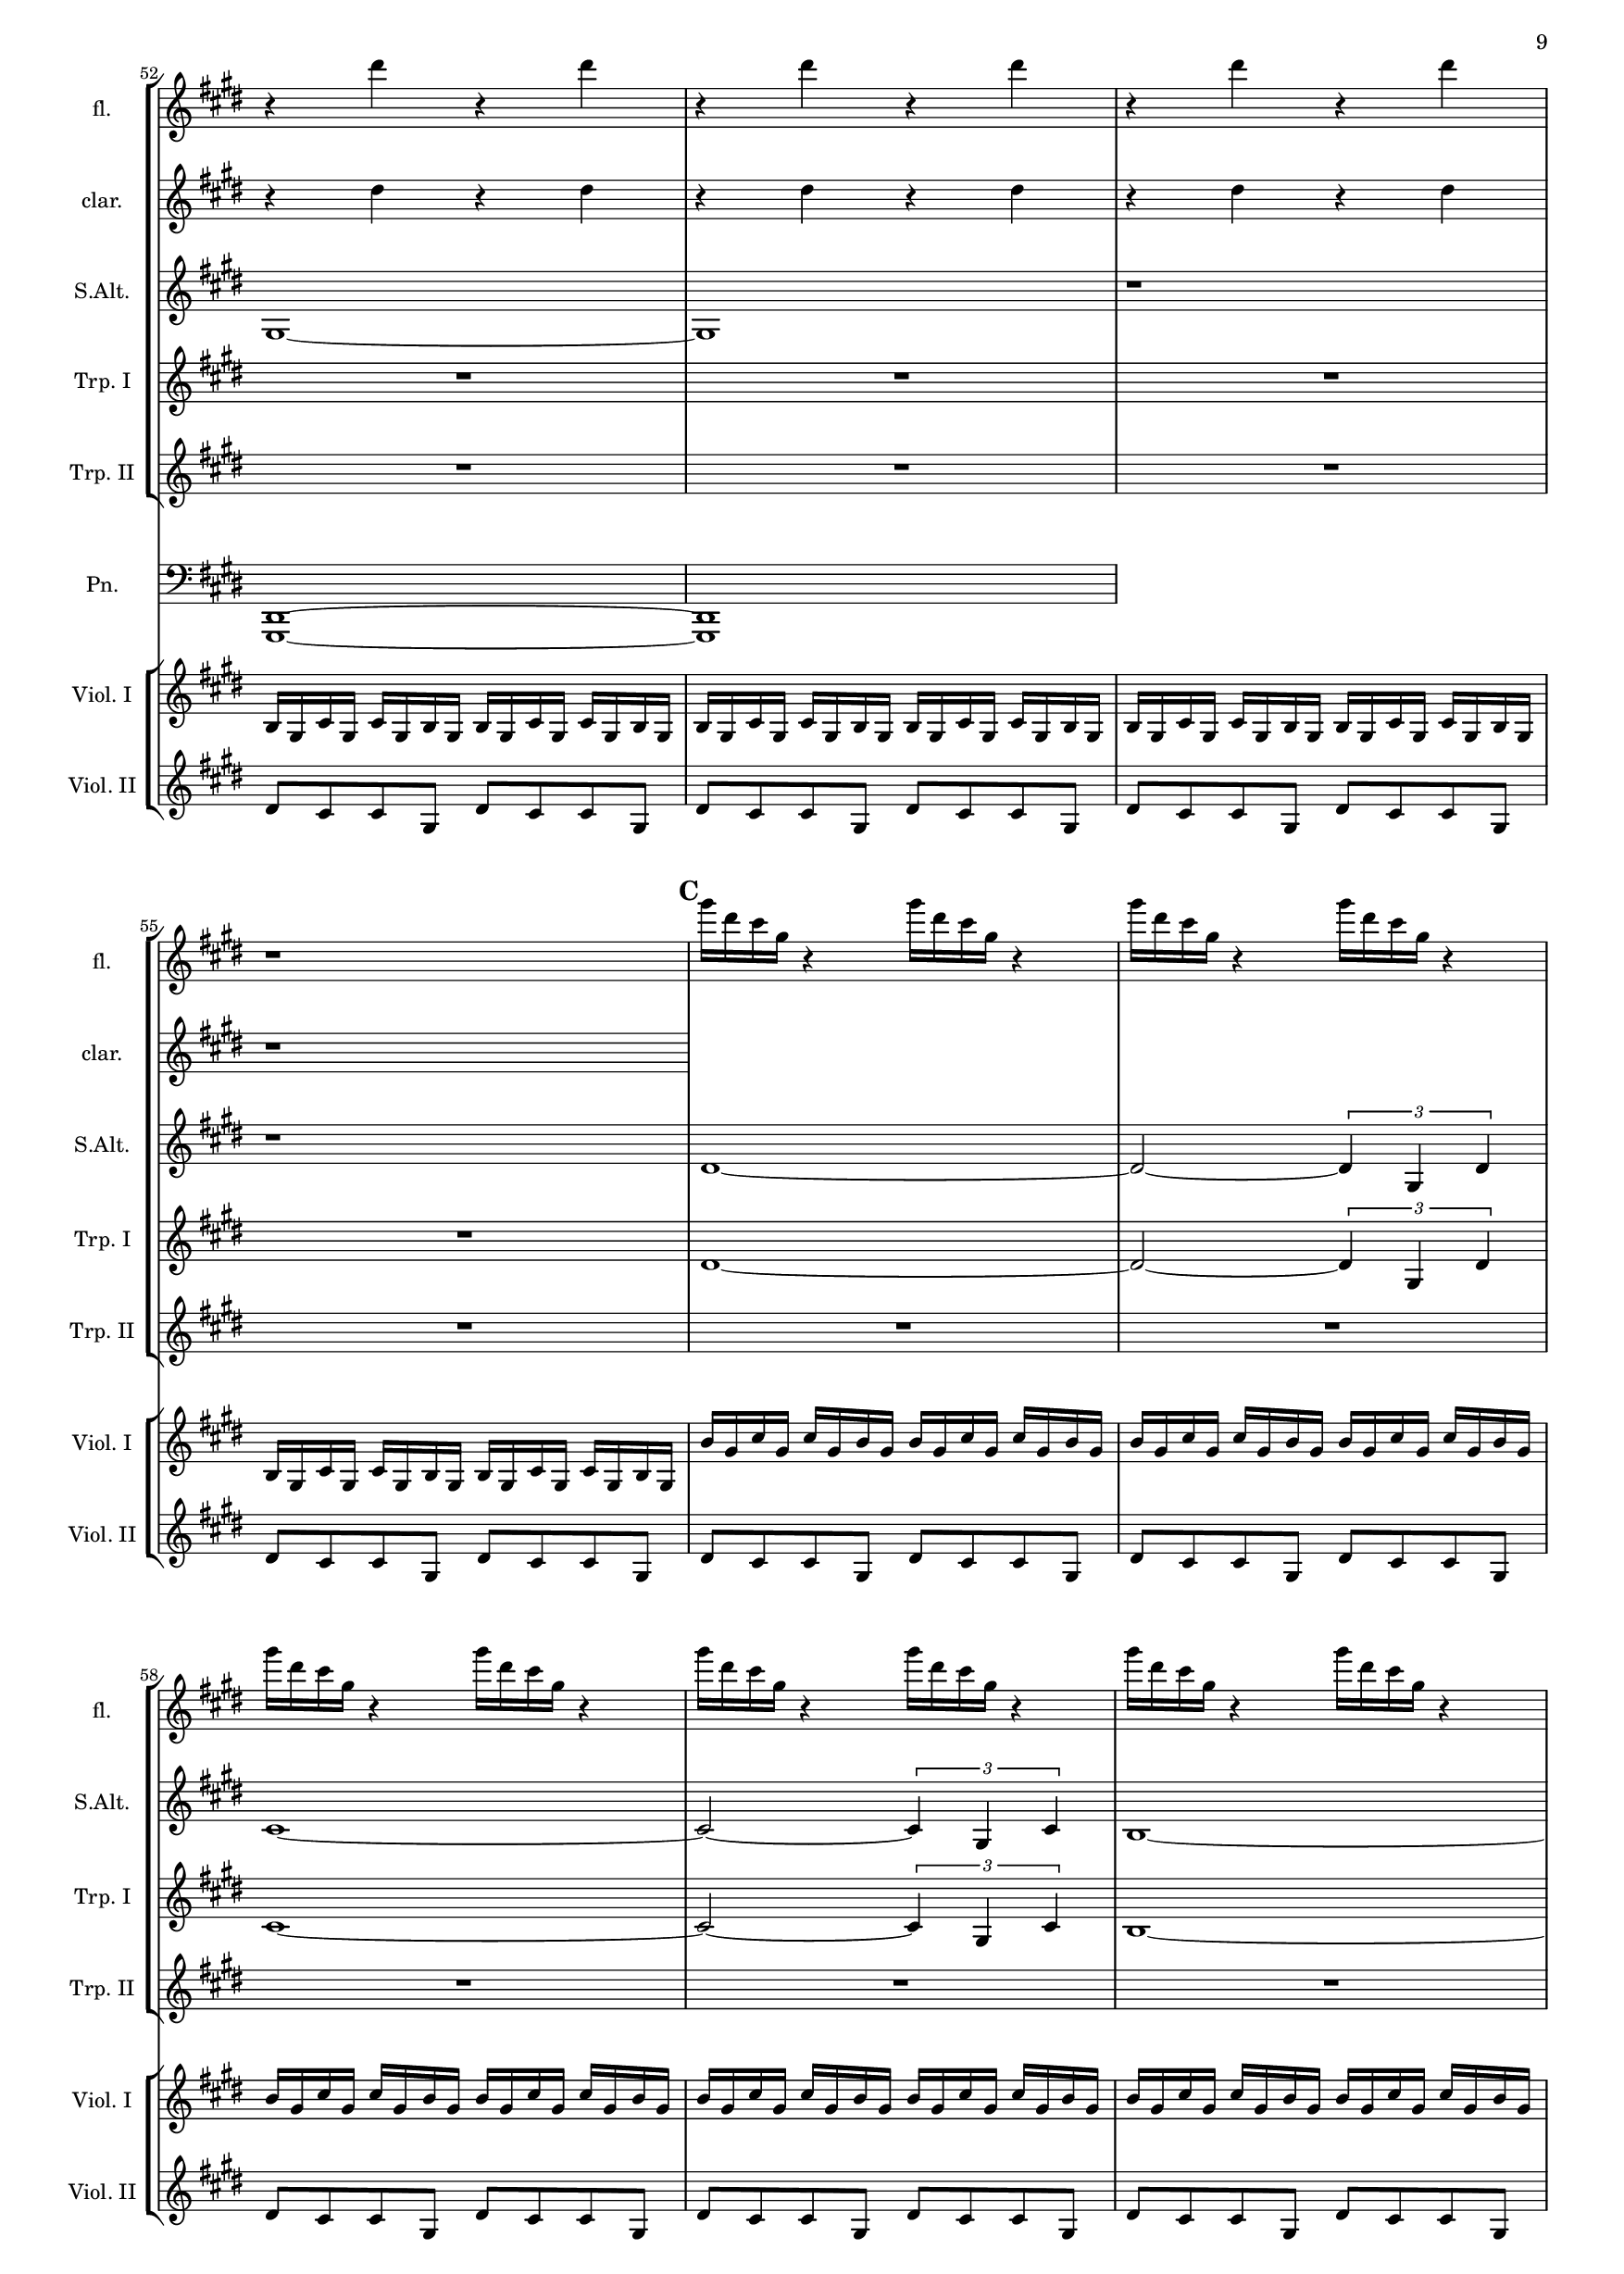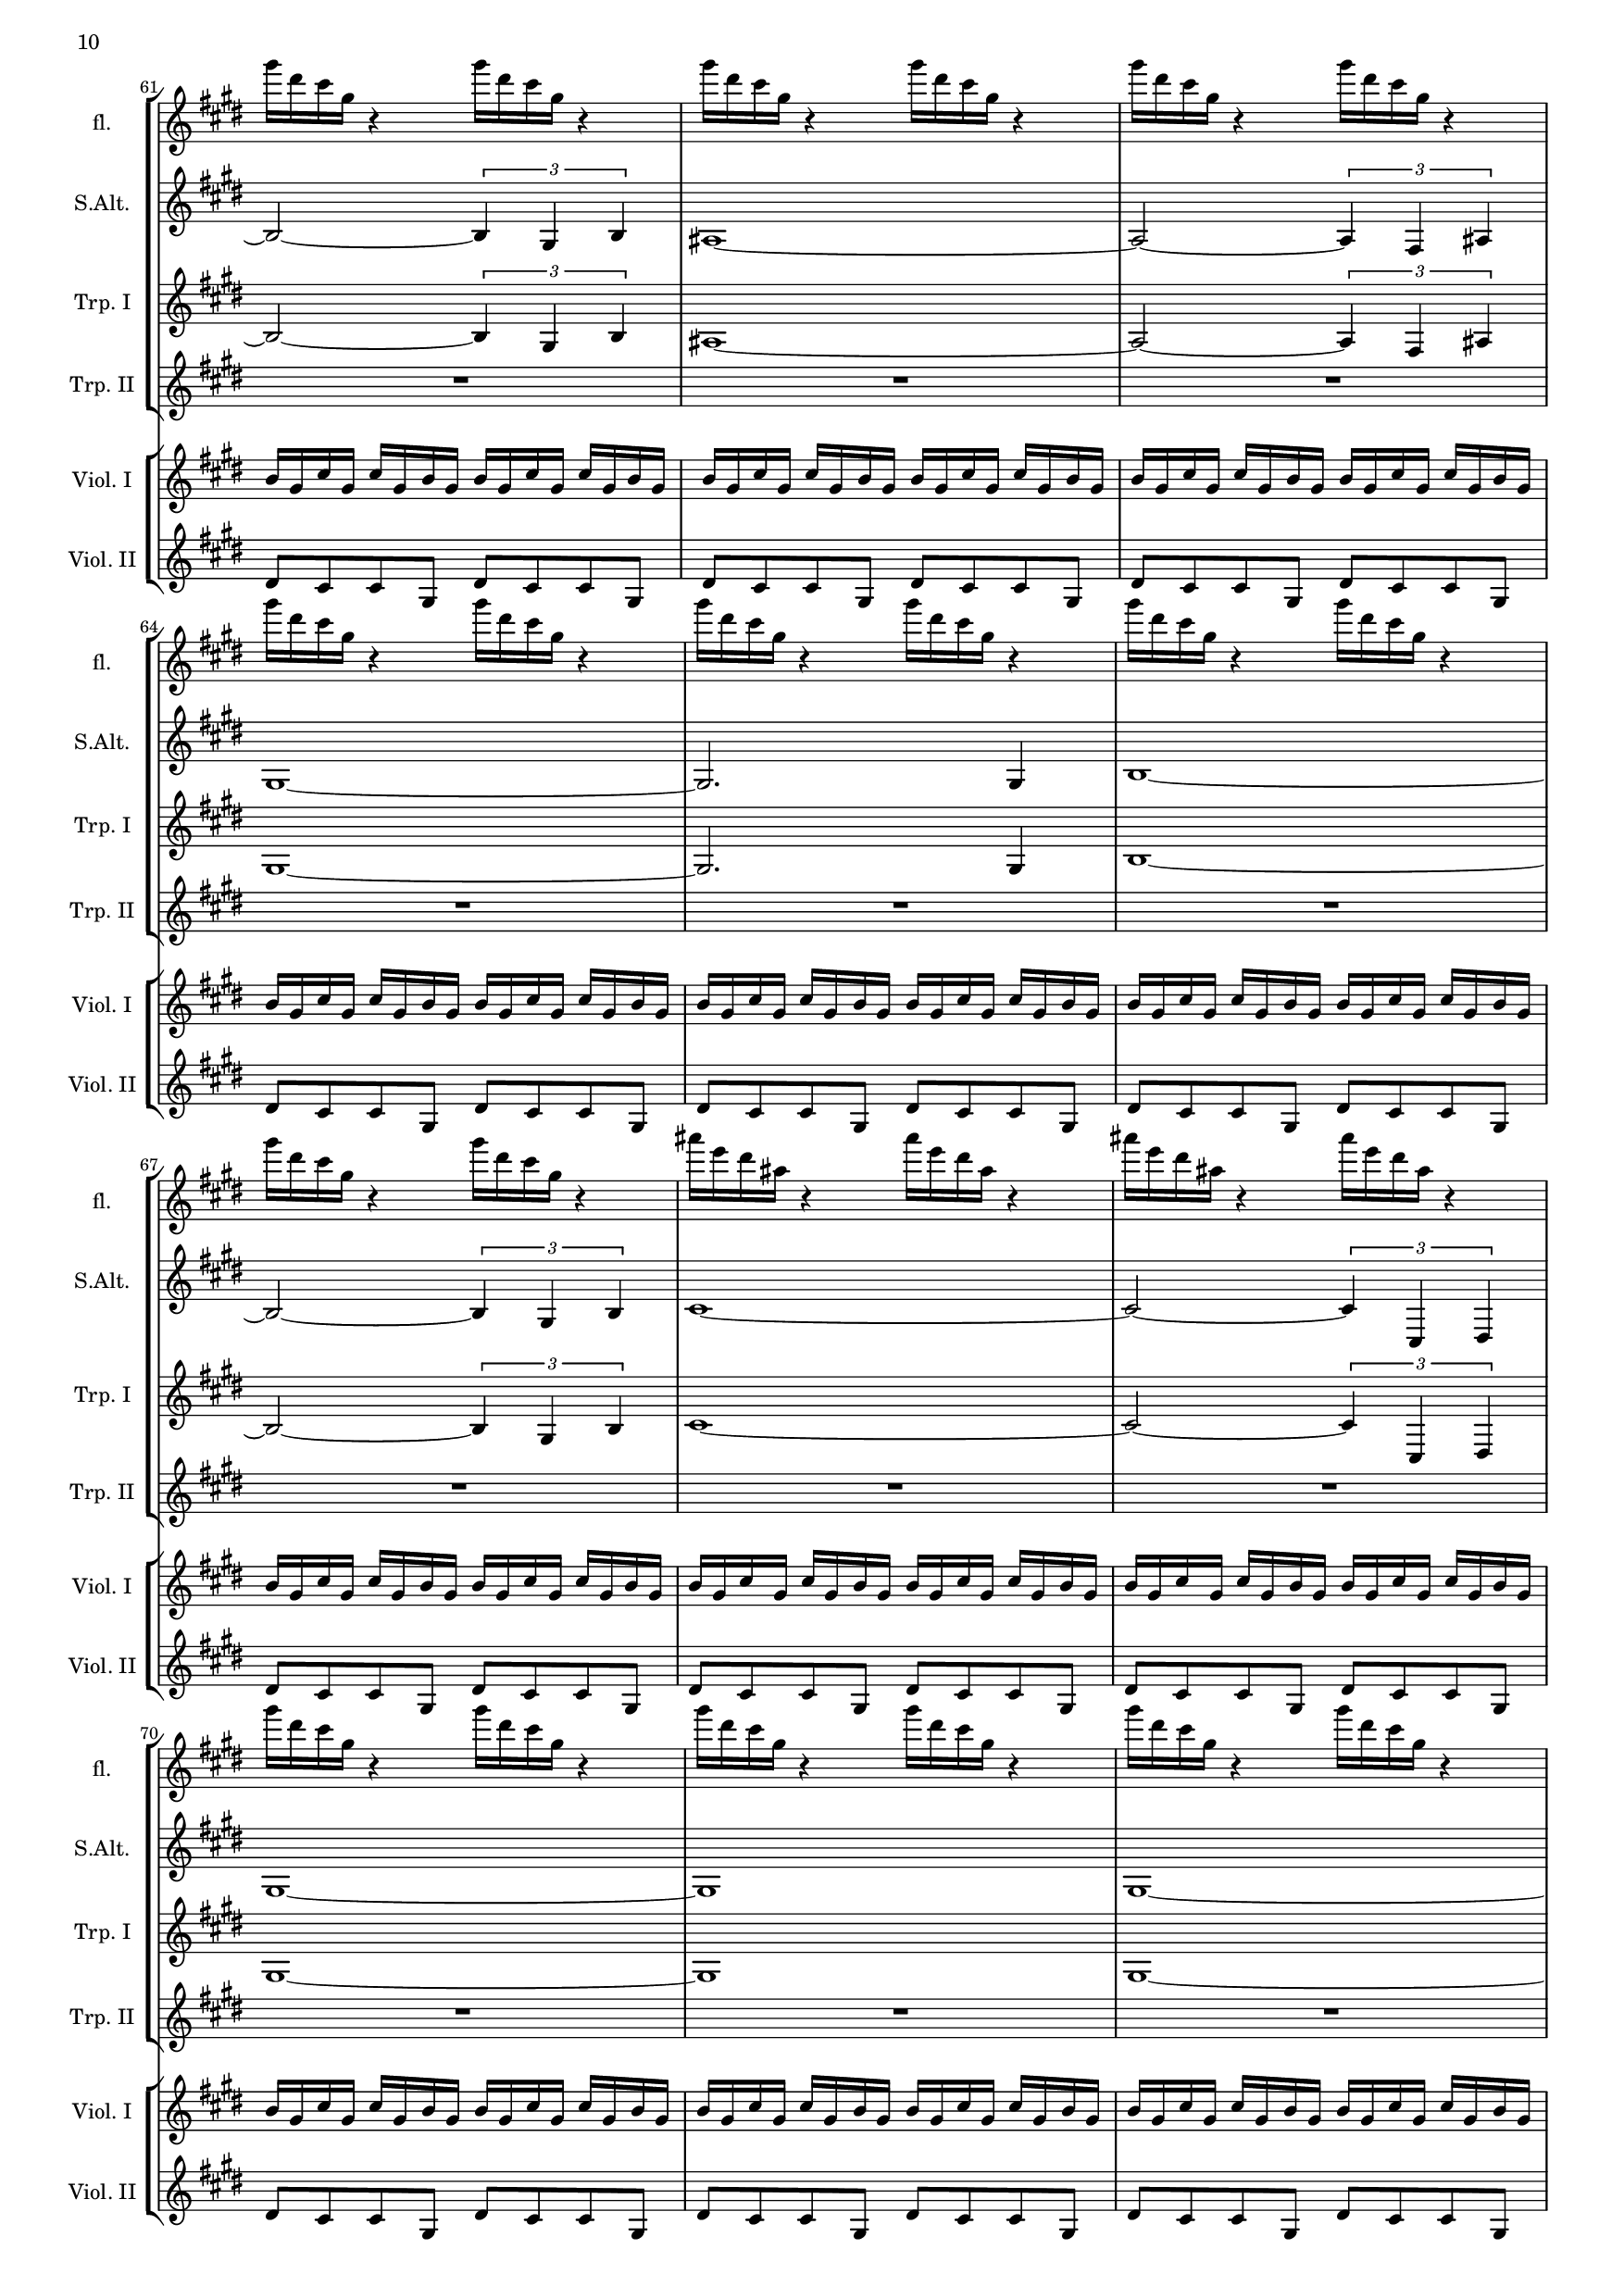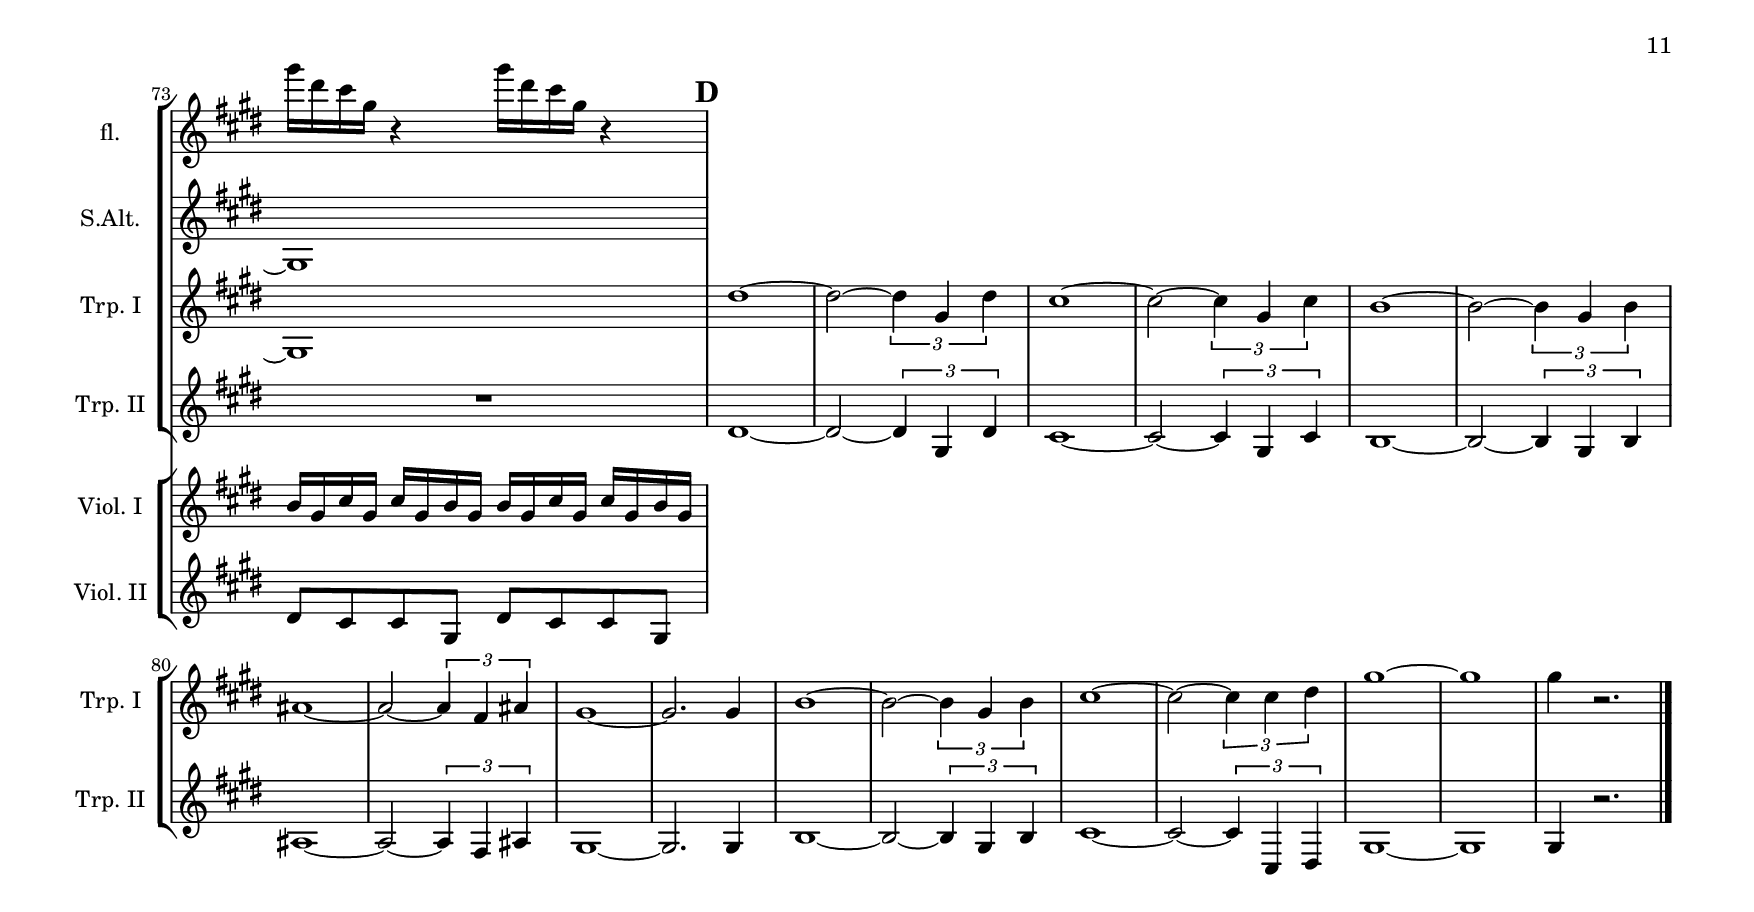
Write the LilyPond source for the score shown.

\version "2.18.2"

\header {
  title = "Tron Legacy : Flynn Lives"
  composer = "Daft Punk"
  % Supprimer le pied de page par défaut
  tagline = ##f
}
\paper {
#(set-paper-size "a3")
  %ragged-right=##t
indent = 25\mm
short-indent = 15\mm
}
global = {
  \key e \major
  \time 4/4
  \tempo 4=108
}

track = {
  \set Score.markFormatter = #format-mark-box-alphabet
  \tempo 4=108
  \time 4/4 %1
  s1*16 \mark \default | %16
  s1*22 \mark \default | %38
  s1*18 \mark \default | %56
  s1*18 \mark \default | %74
  s1*16 \bar "|."

}

violinI = \relative c'' {
  \global
  % En avant la musique !
  b,16\pp \< gis cis gis cis gis b gis b gis cis gis cis gis b gis |
  b16 gis cis gis cis gis b gis b gis cis gis cis gis b gis | %3
  b16\p gis cis gis cis gis b gis b gis cis gis cis gis b gis |
  b16 gis cis gis cis gis b gis b gis cis gis cis gis b gis | %5
  b16 gis cis gis cis gis b gis b gis cis gis cis gis b gis |
  b16 gis cis gis cis gis b gis b gis cis gis cis gis b gis | %7
  b16 gis cis gis cis gis b gis b gis cis gis cis gis b gis |
  b16 gis cis gis cis gis b gis b gis cis gis cis gis b gis | %9
  b16 gis cis gis cis gis b gis b gis cis gis cis gis b gis |
  b16 gis cis gis cis gis b gis b gis cis gis cis gis b gis | %11
  b16 gis cis gis cis gis b gis b gis cis gis cis gis b gis |
  b16 gis cis gis cis gis b gis b gis cis gis cis gis b gis | %13
  b16 gis cis gis cis gis b gis b gis cis gis cis gis b gis |
  b16 gis cis gis cis gis b gis b gis cis gis cis gis b gis | %15
  b16 gis cis gis cis gis b gis b gis cis gis cis gis b gis \mark \default| %16
  b16 gis cis gis cis gis b gis b gis cis gis cis gis b gis | %17
  b16 gis cis gis cis gis b gis b gis cis gis cis gis b gis |
  b16 gis cis gis cis gis b gis b gis cis gis cis gis b gis | %19
  b16 gis cis gis cis gis b gis b gis cis gis cis gis b gis |
  b16 gis cis gis cis gis b gis b gis cis gis cis gis b gis | %21
  b16 gis cis gis cis gis b gis b gis cis gis cis gis b gis |
  b16 gis cis gis cis gis b gis b gis cis gis cis gis b gis | %23
  b16 gis cis gis cis gis b gis b gis cis gis cis gis b gis |
  b16 gis cis gis cis gis b gis b gis cis gis cis gis b gis | %25
  b16 gis cis gis cis gis b gis b gis cis gis cis gis b gis |
  b16 gis cis gis cis gis b gis b gis cis gis cis gis b gis | %27
  b16 gis cis gis cis gis b gis b gis cis gis cis gis b gis |
  b16 gis cis gis cis gis b gis b gis cis gis cis gis b gis | %29
  b16 gis cis gis cis gis b gis b gis cis gis cis gis b gis |
  b16 gis cis gis cis gis b gis b gis cis gis cis gis b gis | %31
  b16 gis cis gis cis gis b gis b gis cis gis cis gis b gis |
  b16 gis cis gis cis gis b gis b gis cis gis cis gis b gis | %33
  b16 gis cis gis cis gis b gis b gis cis gis cis gis b gis |
  b16 gis cis gis cis gis b gis b gis cis gis cis gis b gis | %35
  b16 gis cis gis cis gis b gis b gis cis gis cis gis b gis |
  b16 gis cis gis cis gis b gis b gis cis gis cis gis b gis | %37
  b16 gis cis gis cis gis b gis b gis cis gis cis gis b gis \mark \default| %38

  b16 gis cis gis cis gis b gis b gis cis gis cis gis b gis | %39
  b16 gis cis gis cis gis b gis b gis cis gis cis gis b gis |
  b16 gis cis gis cis gis b gis b gis cis gis cis gis b gis | %41
  b16 gis cis gis cis gis b gis b gis cis gis cis gis b gis |
  b16 gis cis gis cis gis b gis b gis cis gis cis gis b gis | %43
  b16 gis cis gis cis gis b gis b gis cis gis cis gis b gis |
  b16 gis cis gis cis gis b gis b gis cis gis cis gis b gis | %45
  b16 gis cis gis cis gis b gis b gis cis gis cis gis b gis |
  b16 gis cis gis cis gis b gis b gis cis gis cis gis b gis | %47
  b16 gis cis gis cis gis b gis b gis cis gis cis gis b gis |
  b16 gis cis gis cis gis b gis b gis cis gis cis gis b gis | %49
  b16 gis cis gis cis gis b gis b gis cis gis cis gis b gis |
  b16 gis cis gis cis gis b gis b gis cis gis cis gis b gis | %51
  b16 gis cis gis cis gis b gis b gis cis gis cis gis b gis |
  b16 gis cis gis cis gis b gis b gis cis gis cis gis b gis | %53
  b16 gis cis gis cis gis b gis b gis cis gis cis gis b gis |
  b16 gis cis gis cis gis b gis b gis cis gis cis gis b gis | %55
  b16 gis cis gis cis gis b gis b gis cis gis cis gis b gis \mark \default| %56

  % A l'octave pour violons 1
  b'16 gis cis gis cis gis b gis b gis cis gis cis gis b gis |
  b16 gis cis gis cis gis b gis b gis cis gis cis gis b gis | %58
  b16 gis cis gis cis gis b gis b gis cis gis cis gis b gis |
  b16 gis cis gis cis gis b gis b gis cis gis cis gis b gis | %60
  b16 gis cis gis cis gis b gis b gis cis gis cis gis b gis |
  b16 gis cis gis cis gis b gis b gis cis gis cis gis b gis | %62
  b16 gis cis gis cis gis b gis b gis cis gis cis gis b gis |
  b16 gis cis gis cis gis b gis b gis cis gis cis gis b gis | %64
  b16 gis cis gis cis gis b gis b gis cis gis cis gis b gis |
  b16 gis cis gis cis gis b gis b gis cis gis cis gis b gis | %66
  b16 gis cis gis cis gis b gis b gis cis gis cis gis b gis |
  b16 gis cis gis cis gis b gis b gis cis gis cis gis b gis | %68
  b16 gis cis gis cis gis b gis b gis cis gis cis gis b gis |
  b16 gis cis gis cis gis b gis b gis cis gis cis gis b gis | %70
  b16 gis cis gis cis gis b gis b gis cis gis cis gis b gis |
  b16 gis cis gis cis gis b gis b gis cis gis cis gis b gis | %72
  b16 gis cis gis cis gis b gis b gis cis gis cis gis b gis |
  b16 gis cis gis cis gis b gis b gis cis gis cis gis b gis \mark \default| %74




}

violinII = \relative c'' {
  \global
  % En avant la musique !
  r1 | r1 | %3
  r1 | r1 | %5
  b,8\mp r r4 b8 r r4 | b8 r r4 b8 r r4 | %7
  b8 r r4 b8 r r4 | b8 r r4 b8 r r4 | %9
  b8 r r4 b8 r r4 | b8 r r4 b8 r r4 | %11
  dis8\p cis cis gis dis' cis cis gis | dis' cis cis gis dis' cis cis gis | %13
  dis'8 cis cis gis dis' cis cis gis | dis' cis cis gis dis' cis cis gis | %15
  dis'8 cis cis gis dis' cis cis gis \mark \default| dis' cis cis gis dis' cis cis gis |
  dis'8 cis cis gis dis' cis cis gis | dis' cis cis gis dis' cis cis gis | %19
  dis'8 cis cis gis dis' cis cis gis | dis' cis cis gis dis' cis cis gis |
  dis'8 cis cis gis dis' cis cis gis | dis' cis cis gis dis' cis cis gis | %23
  dis'8 cis cis gis dis' cis cis gis | dis' cis cis gis dis' cis cis gis |
  dis'8 cis cis gis dis' cis cis gis | dis' cis cis gis dis' cis cis gis | %27
  dis'8 cis cis gis dis' cis cis gis | dis' cis cis gis dis' cis cis gis |
  dis'8 cis cis gis dis' cis cis gis | dis' cis cis gis dis' cis cis gis | %31
  dis'8 cis cis gis dis' cis cis gis | dis' cis cis gis dis' cis cis gis |
  dis'8 cis cis gis dis' cis cis gis | dis' cis cis gis dis' cis cis gis | %35
  dis'8 cis cis gis dis' cis cis gis | dis' cis cis gis dis' cis cis gis |
  dis'8 cis cis gis dis' cis cis gis \mark \default| %38
  dis' cis cis gis dis' cis cis gis | %39
  dis'8 cis cis gis dis' cis cis gis | dis' cis cis gis dis' cis cis gis |
  dis'8 cis cis gis dis' cis cis gis | dis' cis cis gis dis' cis cis gis | %43
  dis'8 cis cis gis dis' cis cis gis | dis' cis cis gis dis' cis cis gis |
  dis'8 cis cis gis dis' cis cis gis | dis' cis cis gis dis' cis cis gis | %47
  dis'8 cis cis gis dis' cis cis gis | dis' cis cis gis dis' cis cis gis |
  dis'8 cis cis gis dis' cis cis gis | dis' cis cis gis dis' cis cis gis | %51
  dis'8 cis cis gis dis' cis cis gis | dis' cis cis gis dis' cis cis gis |
  dis'8 cis cis gis dis' cis cis gis | dis' cis cis gis dis' cis cis gis | %55
  dis'8 cis cis gis dis' cis cis gis \mark \default| %56

  dis'8 cis cis gis dis' cis cis gis | dis'8 cis cis gis dis' cis cis gis | %58
  dis'8 cis cis gis dis' cis cis gis | dis'8 cis cis gis dis' cis cis gis | %60
  dis'8 cis cis gis dis' cis cis gis | dis'8 cis cis gis dis' cis cis gis | %62
  dis'8 cis cis gis dis' cis cis gis | dis'8 cis cis gis dis' cis cis gis | %64
  dis'8 cis cis gis dis' cis cis gis | dis'8 cis cis gis dis' cis cis gis | %66
  dis'8 cis cis gis dis' cis cis gis | dis'8 cis cis gis dis' cis cis gis | %68
  dis'8 cis cis gis dis' cis cis gis | dis'8 cis cis gis dis' cis cis gis | %70
  dis'8 cis cis gis dis' cis cis gis | dis'8 cis cis gis dis' cis cis gis | %72
  dis'8 cis cis gis dis' cis cis gis | dis'8 cis cis gis dis' cis cis gis | %74


}

cello = \relative c {
  \global
  % En avant la musique !
  r1 | r1 | %3
  b8 cis cis b b cis cis b | b cis cis b b cis cis b | %5
  b8 cis cis b b cis cis b | b cis cis b b cis cis b | %7
  b8 cis cis b b cis cis b | b cis cis b b cis cis b | %9
  b8 cis cis b b cis cis b | b cis cis b b cis cis b | %11

  R1 * 27 | %38

  dis'8 cis cis gis dis' cis cis gis | dis' cis cis gis dis' cis cis gis |
  dis'8 cis cis gis dis' cis cis gis | dis' cis cis gis dis' cis cis gis |

}

bass = \relative c, {
  \global
  % En avant la musique !
  r1 | r1 | r1 | r1 | r1 | %6
  r2 gis2 ~| gis1 ~|gis1~ | %9
  gis1 | r1 | %11
  gis1 ~ | gis1 ~ | gis1 | %14
  r1 | r1 \mark \default| %16
  gis'1 | fis ~ | fis | %19
  e ~ | e ~ | e | %22
  dis ~| dis | %24
  cis | eis~ | eis|%27
  gis~| gis~| gis | %30
  cis ~cis | %32
  gis~| gis | %34
  gis~| gis | %36
  R1 *2 | %38




}

flute = \relative c'' {
  \global
  % En avant la musique !
  R1*37 \mark \default| %38
  r4 dis' r dis | r4 dis r dis | %40
  r4 dis r dis | r4 dis r dis | %42
  r4 dis r dis | r4 dis r dis | %44
  r4 dis r dis | r4 dis r dis | %46
  r4 dis r dis | r4 dis r dis | %48
  r4 dis r dis | r4 dis r dis | %50
  r4 dis r dis | r4 dis r dis | %52
  r4 dis r dis | r4 dis r dis | %54
  r4 dis r dis | r1 \mark \default| %56

  gis16 dis16 cis gis r4 gis'16 dis16 cis gis r4 |
  gis'16 dis16 cis gis r4 gis'16 dis16 cis gis r4 |
  gis'16 dis16 cis gis r4 gis'16 dis16 cis gis r4 |
  gis'16 dis16 cis gis r4 gis'16 dis16 cis gis r4 |
  gis'16 dis16 cis gis r4 gis'16 dis16 cis gis r4 |
  gis'16 dis16 cis gis r4 gis'16 dis16 cis gis r4 |
  gis'16 dis16 cis gis r4 gis'16 dis16 cis gis r4 |
  gis'16 dis16 cis gis r4 gis'16 dis16 cis gis r4 |
  gis'16 dis16 cis gis r4 gis'16 dis16 cis gis r4 |
  gis'16 dis16 cis gis r4 gis'16 dis16 cis gis r4 |
  gis'16 dis16 cis gis r4 gis'16 dis16 cis gis r4 |
  gis'16 dis16 cis gis r4 gis'16 dis16 cis gis r4 |

  % Changement d'accord
  ais'16 e dis ais r4 ais'16 e dis ais r4 |
  ais'16 e dis ais r4 ais'16 e dis ais r4 |

  gis'16 dis16 cis gis r4 gis'16 dis16 cis gis r4 |
  gis'16 dis16 cis gis r4 gis'16 dis16 cis gis r4 |
  gis'16 dis16 cis gis r4 gis'16 dis16 cis gis r4 |
  gis'16 dis16 cis gis r4 gis'16 dis16 cis gis r4 | %74

}

clarinet = \relative c'' {
  \global
  %\transposition bes
  % En avant la musique !
  R1*37 \mark \default| %38
  r4 dis r dis | r4 dis r dis | %40
  r4 dis r dis | r4 dis r dis | %42
  r4 dis r dis | r4 dis r dis | %44
  r4 dis r dis | r4 dis r dis | %46
  r4 dis r dis | r4 dis r dis | %48
  r4 dis r dis | r4 dis r dis | %50
  r4 dis r dis | r4 dis r dis | %52
  r4 dis r dis | r4 dis r dis | %54
  r4 dis r dis | r1 | %56
}

altoSax = \relative c' {
  \global
  %\transposition es
  % En avant la musique !
  R1*15 \mark \default| %16
  dis1 \mf | cis ~ | cis | %19
  b ~ | b ~ | b | %22
  ais ~| ais | %24
  gis ~ | gis~ | gis|%27
  dis'~| dis~| dis | %30
  cis ~cis | %32
  gis~| gis | %34
  gis~| gis | %36
  r1 | r2. gis4 \mark \default| %38
  dis'1 ~ | dis2 ~ \times 2/3 { dis4 gis, dis' } | %40
  cis1 ~ | cis2 ~\times 2/3 {cis4 gis cis} | %42
  b1 ~| b2 ~\times 2/3 {b4 gis b} | %44
  ais1 ~ | ais2~ \times 2/3 {ais4 fis ais} | %46
  gis1 ~ | gis2. gis4 | %48
  b1 ~ | b2 ~\times 2/3 {b4 gis b} | %50
  cis1 ~| cis2 ~\times 2/3 {cis4 cis, dis} | %52
  gis1~|gis | r1 | r1 \mark \default|%56

  dis'1 ~ | dis2 ~ \times 2/3 { dis4 gis, dis' } | %58
  cis1 ~ | cis2 ~\times 2/3 {cis4 gis cis} | %60
  b1 ~| b2 ~\times 2/3 {b4 gis b} | %62
  ais1 ~ | ais2~ \times 2/3 {ais4 fis ais} | %64
  gis1 ~ | gis2. gis4 | %66
  b1 ~ | b2 ~\times 2/3 {b4 gis b} | %68
  cis1 ~| cis2 ~\times 2/3 {cis4 cis, dis} | %70
  gis1~|gis | gis1~ | gis1 \mark \default|%74

}

tenorSax = \relative c' {
  \global
  %\transposition bes,
  % En avant la musique !
  R1*5 | %6
  r2 gis2 \f ~| gis1 ~|gis1~ | %9
  gis1 | r1 | %11
  gis1 ~ | gis1 ~ | gis1 | %14
  r1 | r1 | %16
  R1 *3 | %19
  gis1 ~ | gis1 ~| gis1 | %22
  gis1 ~ | gis1| %24
  fis1 | eis | eis | %27
  b'1 ~ | b1 | b1 | %30
  gis1 ~ | gis1 | %32
  b1 ~ | b1 |%34
  R1*2 | %36
  R1*2 | %38

}

trumpetBbI = \relative c'' {
  \global
  %\transposition bes
  % En avant la musique !
  R1*15 \mark \default| %16


  R1*22 \mark \default | %38

  R1*18 \mark \default | %56

  dis,1 ~ | dis2 ~ \times 2/3 { dis4 gis, dis' } | %58
  cis1 ~ | cis2 ~\times 2/3 {cis4 gis cis} | %60
  b1 ~| b2 ~\times 2/3 {b4 gis b} | %62
  ais1 ~ | ais2~ \times 2/3 {ais4 fis ais} | %64
  gis1 ~ | gis2. gis4 | %66
  b1 ~ | b2 ~\times 2/3 {b4 gis b} | %68
  cis1 ~| cis2 ~\times 2/3 {cis4 cis, dis} | %70
  gis1~|gis | gis1~ | gis1 \mark \default|%74

  dis''1 ~ | dis2 ~ \times 2/3 { dis4 gis, dis' } | %76
  cis1 ~ | cis2 ~\times 2/3 {cis4 gis cis} | %78
  b1 ~| b2 ~\times 2/3 {b4 gis b} | %80
  ais1 ~ | ais2~ \times 2/3 {ais4 fis ais} | %82
  gis1 ~ | gis2. gis4 | %84
  b1 ~ | b2 ~\times 2/3 {b4 gis b} | %86
  cis1 ~| cis2 ~\times 2/3 {cis4 cis dis} | %88
  gis1~|gis | %90
  gis4 r2. \bar "|."



}

trumpetBbII = \relative c'' {
  \global
  %\transposition bes
  % En avant la musique !
  R1*15 \mark \default| %16

  R1*22 \mark \default | %38

  R1*18 \mark \default | %56

  R1*18 \mark \default | %74

  dis,1 ~ | dis2 ~ \times 2/3 { dis4 gis, dis' } | %76
  cis1 ~ | cis2 ~\times 2/3 {cis4 gis cis} | %78
  b1 ~| b2 ~\times 2/3 {b4 gis b} | %80
  ais1 ~ | ais2~ \times 2/3 {ais4 fis ais} | %82
  gis1 ~ | gis2. gis4 | %84
  b1 ~ | b2 ~\times 2/3 {b4 gis b} | %86
  cis1 ~| cis2 ~\times 2/3 {cis4 cis, dis} | %88
  gis1~|gis | %90
  gis4 r2. \bar "|."

}

right = \relative c'' {
  \global
  % En avant la musique !
  R1 *33 | %34
  dis8 cis b gis r2 | dis'8 cis b gis r2 | dis'8 cis b gis r2 | dis'8 cis b gis r2|

}

left = \relative c' {
  \global
  % En avant la musique !
  r1 | r1 | r1 | r1 | r1 | %6
  r2 gis,2 ~| gis1 ~|gis1~ | %9
  gis1 | r1 | %11
  gis1 ~ | gis1 ~ | gis1 | %14
  r1 | r1 \mark \default| %16
  gis1 | fis ~ | fis | %19
  e ~ | e ~ | e | %22
  dis ~| dis | %24
  cis | eis~ | eis|%27
  gis~| gis~| gis | %30
  cis ~cis | %32
  gis~| gis | %34
  gis~| gis | %36
  R1*2 | %38

  gis1 ~ | gis | %40
  fis1~ | fis | %42
  e1 ~|e | %44
  dis1~ | dis | %46
  gis1 | eis2 cis | %48
  e1 ~ | e | %50
  cis1~|cis | %52
  <gis dis'>1 ~|<gis dis'> | %54


}

drum = \drummode {
  \global
  % Ajouter notation de percussions.

}

violinIPart = \new Staff \with {
  instrumentName = "Violon I"
  shortInstrumentName = "Viol. I"
  midiInstrument = "violin"
} \violinI

violinIIPart = \new Staff \with {
  instrumentName = "Violon II"
  shortInstrumentName = "Viol. II"
  midiInstrument = "violin"
} \violinII

celloPart = \new Staff \with {
  instrumentName = "Violoncelle"
  shortInstrumentName = "Cello"
  midiInstrument = "cello"
} { \clef bass \cello }

bassPart = \new Staff \with {
  midiInstrument = "contrabass"
  instrumentName = "Basse"
  shortInstrumentName = "B."
} { \clef "bass_8" \bass }

flutePart = \new Staff \with {
  instrumentName = "Flûte"
  midiInstrument = "flute"
  shortInstrumentName = "fl."
} \flute

clarinetPart = \new Staff \with {
  instrumentName = "Clarinette"
  midiInstrument = "clarinet"
  shortInstrumentName = "clar."
} \clarinet

altoSaxPart = \new Staff \with {
  instrumentName = "Saxophone Alto"
  midiInstrument = "alto sax"
  shortInstrumentName = "S.Alt."
} \altoSax

tenorSaxPart = \new Staff \with {
  instrumentName = "Saxophone Ténor"
  midiInstrument = "tenor sax"
  shortInstrumentName = "S.T."
} \tenorSax

trumpetBbIPart = \new Staff \with {
  instrumentName = "Trompette en Sib I"
  midiInstrument = "trumpet"
  shortInstrumentName = "Trp. I"
} \trumpetBbI

trumpetBbIIPart = \new Staff \with {
  instrumentName = "Trompette en Sib II"
  midiInstrument = "trumpet"
  shortInstrumentName = "Trp. II"
} \trumpetBbII

pianoPart = \new PianoStaff \with {
  instrumentName = "Piano"
  shortInstrumentName = "Pn."
} <<
  \new Staff = "right" \with {
    midiInstrument = "acoustic grand"
  } \right
  \new Staff = "left" \with {
    midiInstrument = "acoustic grand"
  } { \clef bass \left }
>>

drumsPart = \new DrumStaff \with {
  \consists "Instrument_name_engraver"
  instrumentName = "Batterie"
  shortInstrumentName = "Bt."
} \drum

\score {
  <<

    \new StaffGroup <<
    \flutePart
    \clarinetPart
    \altoSaxPart
    \tenorSaxPart
    \trumpetBbIPart
    \trumpetBbIIPart
    >>
    \pianoPart
    \new StaffGroup <<
    \violinIPart
    \violinIIPart
    \celloPart
    \bassPart
      >>
    \drumsPart
  >>
  \layout { }
  \midi { }
}

% Parties séparées
%\include "GenSepPart.ly"
